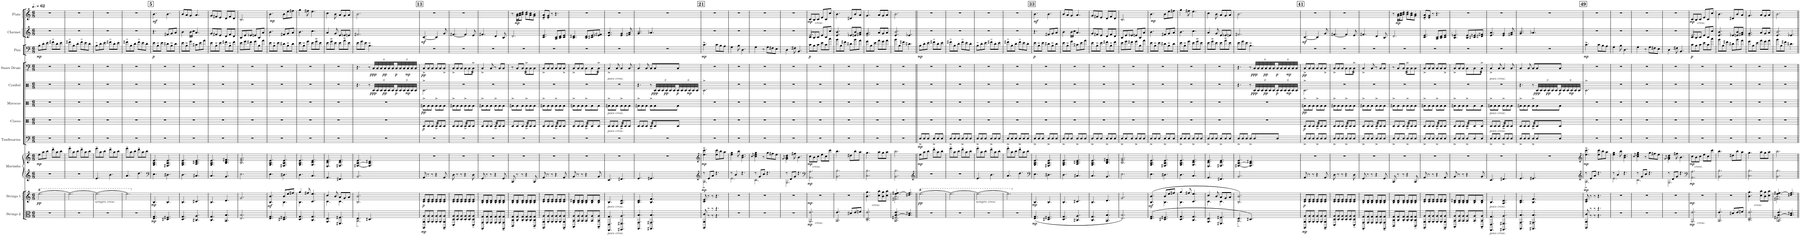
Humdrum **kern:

**kern	**dynam	**kern	**dynam	**kern	**kern	**dynam	**kern	**dynam	**kern	**dynam	**kern	**dynam	**kern	**dynam	**kern	**dynam	**kern	**dynam	**kern	**dynam	**kern	**dynam
*part11	*part11	*part10	*part10	*part9	*part9	*part9	*part8	*part8	*part7	*part7	*part6	*part6	*part5	*part5	*part4	*part4	*part3	*part3	*part2	*part2	*part1	*part1
*staff12	*staff12	*staff11	*staff11	*staff10	*staff9	*staff9/10	*staff8	*staff8	*staff7	*staff7	*staff6	*staff6	*staff5	*staff5	*staff4	*staff4	*staff3	*staff3	*staff2	*staff2	*staff1	*staff1
*I"Strings 2	*	*I"Strings 1	*	*I"Marimba	*	*	*I"Tambourine	*	*I"Claves	*	*I"Maracas	*	*I"Cymbal	*	*I"Snare Drum	*	*I"Pizz	*	*I"Clarinet	*	*I"Flute	*
*I'St.	*	*I'St.	*	*	*	*	*	*	*	*	*	*	*I'Cym.	*	*I'Sn. Dr.	*	*	*	*	*	*	*
*clefC3	*	*clefG2	*	*clefG2	*clefG2	*	*clefF4	*	*clefX	*	*clefX	*	*clefX	*	*clefFv4	*	*clefF4	*	*clefG2	*	*clefG2	*
*	*	*	*	*	*	*	*	*	*	*	*	*	*	*	*	*	*Trd-14c-24	*	*	*	*Trd-7c-12	*
*k[]	*	*k[]	*	*k[]	*k[]	*	*k[]	*	*k[]	*	*k[]	*	*k[]	*	*k[]	*	*k[]	*	*k[]	*	*k[]	*
*M6/8	*	*M6/8	*	*M6/8	*M6/8	*	*M6/8	*	*M6/8	*	*M6/8	*	*M6/8	*	*M6/8	*	*M6/8	*	*M6/8	*	*M6/8	*
*MM93	*	*MM93	*	*MM93	*MM93	*	*MM93	*	*MM93	*	*MM93	*	*MM93	*	*MM93	*	*MM93	*	*MM93	*	*MM93	*
*	*	*8va	*	*	*	*	*	*	*	*	*	*	*	*	*	*	*	*	*	*	*	*
=1	=1	=1	=1	=1	=1	=1	=1	=1	=1	=1	=1	=1	=1	=1	=1	=1	=1	=1	=1	=1	=1	=1
!	!	!	!LO:DY:b	!	!	!LO:DY:b	!	!	!	!	!	!	!	!	!	!	!	!LO:DY:b	!	!	!	!
2.r	.	[2.eee\	pp	2.r	8ee\L	mp	2.r	.	2.r	.	2.r	.	2.r	.	2.r	.	8B'\L	mp	2.r	.	2.r	.
.	.	.	.	.	8aa\	.	.	.	.	.	.	.	.	.	.	.	8d'\	.	.	.	.	.
.	.	.	.	.	8bb\J	.	.	.	.	.	.	.	.	.	.	.	8e'\J	.	.	.	.	.
.	.	.	.	.	8ddd~\L	.	.	.	.	.	.	.	.	.	.	.	8f#X'~\L	.	.	.	.	.
.	.	.	.	.	8aa\	.	.	.	.	.	.	.	.	.	.	.	8d'\	.	.	.	.	.
.	.	.	.	.	8bb\J	.	.	.	.	.	.	.	.	.	.	.	8e'\J	.	.	.	.	.
=2	=2	=2	=2	=2	=2	=2	=2	=2	=2	=2	=2	=2	=2	=2	=2	=2	=2	=2	=2	=2	=2	=2
2.r	.	2.eee\_	.	2.r	8eee~\L	.	2.r	.	2.r	.	2.r	.	2.r	.	2.r	.	8f#X'~\L	.	2.r	.	2.r	.
.	.	.	.	.	8aa\	.	.	.	.	.	.	.	.	.	.	.	8B'\	.	.	.	.	.
.	.	.	.	.	8bb\J	.	.	.	.	.	.	.	.	.	.	.	8d'\J	.	.	.	.	.
.	.	.	.	.	8ddd~\L	.	.	.	.	.	.	.	.	.	.	.	8f#'~\L	.	.	.	.	.
.	.	.	.	.	8aa\	.	.	.	.	.	.	.	.	.	.	.	8e'\	.	.	.	.	.
.	.	.	.	.	8bb\J	.	.	.	.	.	.	.	.	.	.	.	8d'\J	.	.	.	.	.
=3	=3	=3	=3	=3	=3	=3	=3	=3	=3	=3	=3	=3	=3	=3	=3	=3	=3	=3	=3	=3	=3	=3
!	!	!LO:TX:b:i:t=sempre cresc.	!	!	!	!	!	!	!	!	!	!	!	!	!	!	!	!	!	!	!	!
2.r	.	2.eee\_	.	4.e/	8eee~\L	.	2.r	.	2.r	.	2.r	.	2.r	.	2.r	.	8B'~\L	.	2.r	.	2.r	.
.	.	.	.	.	8aa\	.	.	.	.	.	.	.	.	.	.	.	8d'\	.	.	.	.	.
.	.	.	.	.	8bb\J	.	.	.	.	.	.	.	.	.	.	.	8e'\J	.	.	.	.	.
.	.	.	.	4.b\	8ddd~\L	.	.	.	.	.	.	.	.	.	.	.	8f#X'~\L	.	.	.	.	.
.	.	.	.	.	8aa\	.	.	.	.	.	.	.	.	.	.	.	8d'\	.	.	.	.	.
.	.	.	.	.	8bb\J	.	.	.	.	.	.	.	.	.	.	.	8e'\J	.	.	.	.	.
=4	=4	=4	=4	=4	=4	=4	=4	=4	=4	=4	=4	=4	=4	=4	=4	=4	=4	=4	=4	=4	=4	=4
2.r	.	2.eee\]	.	4.a/	8eee~\L	.	2.r	.	2.r	.	2.r	.	2.r	.	2.r	.	8f#X'~\L	.	2.r	.	2.r	.
.	.	.	.	.	8aa\	.	.	.	.	.	.	.	.	.	.	.	8B'\	.	.	.	.	.
.	.	.	.	.	8bb\J	.	.	.	.	.	.	.	.	.	.	.	8d'\J	.	.	.	.	.
.	.	.	.	4.dd\	8ddd~\L	.	.	.	.	.	.	.	.	.	.	.	8f#'~\L	.	.	.	.	.
.	.	.	.	.	8aa\	.	.	.	.	.	.	.	.	.	.	.	8e'\	.	.	.	.	.
.	.	.	.	.	8bb\J	.	.	.	.	.	.	.	.	.	.	.	8d'\J	.	.	.	.	.
!!LO:REH:place=s1:a:B:cj:fs=14:t=5
=5	=5	=5	=5	=5	=5	=5	=5	=5	=5	=5	=5	=5	=5	=5	=5	=5	=5	=5	=5	=5	=5	=5
*	*	*	*	*clefF4	*	*	*	*	*	*	*	*	*	*	*	*	*	*	*	*	*	*
*	*	*X8va	*	*	*	*	*	*	*	*	*	*	*	*	*	*	*	*	*	*	*	*
!	!LO:DY:b	!	!LO:DY:b	!	!	!	!	!	!	!	!	!	!	!	!	!	!	!LO:DY:b	!	!	!	!LO:DY:b
4.E/ 4.G/	mp	4.B/	mp	4.E\	4.G/ 4.B/ 4.e/	.	2.r	.	2.r	.	2.r	.	2.r	.	2.r	.	8e\L	p	4.r	.	4.b\	mf
.	.	.	.	.	.	.	.	.	.	.	.	.	.	.	.	.	8B^\	.	.	.	.	.
.	.	.	.	.	.	.	.	.	.	.	.	.	.	.	.	.	8e\J	.	.	.	.	.
4.D#X/ 4.F#X/	.	4.B/	.	4.D#X\	4.F#X/ 4.B/ 4.e/	.	.	.	.	.	.	.	.	.	.	.	8d#X\L	.	8f#X/L	.	4.b\	.
.	.	.	.	.	.	.	.	.	.	.	.	.	.	.	.	.	8B^\	.	8g/	.	.	.
.	.	.	.	.	.	.	.	.	.	.	.	.	.	.	.	.	8d#\J	.	8a/J	.	.	.
=6	=6	=6	=6	=6	=6	=6	=6	=6	=6	=6	=6	=6	=6	=6	=6	=6	=6	=6	=6	=6	=6	=6
4.D/ 4.G/	.	4.B/	.	4.D\	4.G/ 4.B/ 4.e/	.	2.r	.	2.r	.	2.r	.	2.r	.	2.r	.	8e\L	.	4b\	.	8b/L	.
.	.	.	.	.	.	.	.	.	.	.	.	.	.	.	.	.	8B^\	.	.	.	8a/	.
.	.	.	.	.	.	.	.	.	.	.	.	.	.	.	.	.	8g\J	.	16b\LL	.	8g/J	.
.	.	.	.	.	.	.	.	.	.	.	.	.	.	.	.	.	.	.	16cc\JJ	.	.	.
4.C#X/ 4.A/	.	4.c#X/	.	4.C#X/	4.A/ 4.c#X/ 4.e/	.	.	.	.	.	.	.	.	.	.	.	8c#X\L	.	4.a/	.	4.a/	.
.	.	.	.	.	.	.	.	.	.	.	.	.	.	.	.	.	8e\	.	.	.	.	.
.	.	.	.	.	.	.	.	.	.	.	.	.	.	.	.	.	8a\J	.	.	.	.	.
=7	=7	=7	=7	=7	=7	=7	=7	=7	=7	=7	=7	=7	=7	=7	=7	=7	=7	=7	=7	=7	=7	=7
4.C/ 4.G/	.	4.B/	.	4.C/	4.G/ 4.B/ 4.e/	.	2.r	.	2.r	.	2.r	.	2.r	.	2.r	.	8e\L	.	8g/L	.	8g/L	.
.	.	.	.	.	.	.	.	.	.	.	.	.	.	.	.	.	8B^\	.	8f#X/	.	8f#X/	.
.	.	.	.	.	.	.	.	.	.	.	.	.	.	.	.	.	8e\J	.	8e/J	.	8e/J	.
4.BB/ 4.B/	.	4.d/	.	4.BB/	4.B/ 4.d/ 4.f#X/	.	.	.	.	.	.	.	.	.	.	.	8f#X\L	.	8d/L	.	8d/L	.
.	.	.	.	.	.	.	.	.	.	.	.	.	.	.	.	.	8B^\	.	8f#/	.	8f#/	.
.	.	.	.	.	.	.	.	.	.	.	.	.	.	.	.	.	8f#\J	.	8d/J	.	8d/J	.
=8	=8	=8	=8	=8	=8	=8	=8	=8	=8	=8	=8	=8	=8	=8	=8	=8	=8	=8	=8	=8	=8	=8
2.E/ 2.B/	.	2.g/	.	2.E\	2.B/ 2.e/ 2.g/	.	2.r	.	2.r	.	2.r	.	2.r	.	2.r	.	8e\L	.	8B/L	.	2.B/	.
.	.	.	.	.	.	.	.	.	.	.	.	.	.	.	.	.	8g\	.	8e/	.	.	.
.	.	.	.	.	.	.	.	.	.	.	.	.	.	.	.	.	8f#X\J	.	8e-X/J	.	.	.
.	.	.	.	.	.	.	.	.	.	.	.	.	.	.	.	.	8g\L	.	8en/L	.	.	.
.	.	.	.	.	.	.	.	.	.	.	.	.	.	.	.	.	8B\	.	8B/	.	.	.
.	.	.	.	.	.	.	.	.	.	.	.	.	.	.	.	.	8a\J	.	8a/J	.	.	.
=9	=9	=9	=9	=9	=9	=9	=9	=9	=9	=9	=9	=9	=9	=9	=9	=9	=9	=9	=9	=9	=9	=9
*	*	*^	*	*	*	*	*	*	*	*	*	*	*	*	*	*	*	*	*	*	*	*
!	!	!	!	!LO:DY:b	!	!	!	!	!	!	!	!	!	!	!	!	!	!	!	!	!	!	!LO:DY:b
4.E/ 4.G/	.	4.B/ 4.b/	4.ryy	mf	4.E\	4.G/ 4.B/ 4.e/	.	2.r	.	2.r	.	2.r	.	2.r	.	2.r	.	8e\L	.	4.b\	.	4.b\	mp
.	.	.	.	.	.	.	.	.	.	.	.	.	.	.	.	.	.	8B^\	.	.	.	.	.
.	.	.	.	.	.	.	.	.	.	.	.	.	.	.	.	.	.	8e\J	.	.	.	.	.
4.D#X/ 4.F#X/	.	8b/L	4.B\	.	4.D#X\	4.F#X/ 4.B/ 4.e/	.	.	.	.	.	.	.	.	.	.	.	8d#X\L	.	8f#X/L	.	8b\L	.
.	.	8ee/	.	.	.	.	.	.	.	.	.	.	.	.	.	.	.	8B^\	.	8g/	.	8ee\	.
.	.	8ff#X/J	.	.	.	.	.	.	.	.	.	.	.	.	.	.	.	8d#\J	.	8a/J	.	8ff#X\J	.
=10	=10	=10	=10	=10	=10	=10	=10	=10	=10	=10	=10	=10	=10	=10	=10	=10	=10	=10	=10	=10	=10	=10	=10
4.D/ 4.G/	.	4gg/	4.B\	.	4.D\	4.G/ 4.B/ 4.e/	.	2.r	.	2.r	.	2.r	.	2.r	.	2.r	.	8e\L	.	4.b\	.	4gg\	.
.	.	.	.	.	.	.	.	.	.	.	.	.	.	.	.	.	.	8B^\	.	.	.	.	.
.	.	8ff#X/	.	.	.	.	.	.	.	.	.	.	.	.	.	.	.	8g\J	.	.	.	8ff#X\	.
4.C/ 4.G/	.	4.c/ 4.ee/	4.ryy	.	4.C/	4.G/ 4.c/ 4.e/	.	.	.	.	.	.	.	.	.	.	.	8e\L	.	4.cc\	.	4.ee\	.
.	.	.	.	.	.	.	.	.	.	.	.	.	.	.	.	.	.	8g^\	.	.	.	.	.
.	.	.	.	.	.	.	.	.	.	.	.	.	.	.	.	.	.	8e\J	.	.	.	.	.
=11	=11	=11	=11	=11	=11	=11	=11	=11	=11	=11	=11	=11	=11	=11	=11	=11	=11	=11	=11	=11	=11	=11	=11
4.AA/ 4.E/	.	4cc/	4.c\	.	4.AA/	4.E/ 4.c/ 4.e/	.	2.r	.	2.r	.	2.r	.	2.r	.	2.r	.	8e\L	.	4a/	.	4cc\	.
.	.	.	.	.	.	.	.	.	.	.	.	.	.	.	.	.	.	8g^\	.	.	.	.	.
.	.	8b/	.	.	.	.	.	.	.	.	.	.	.	.	.	.	.	8e\J	.	8g/	.	8b\	.
4.FF#X/ 4.F#X/	.	8a/L	4.c\	.	4.FF#X/	4.F#X/ 4.c/ 4.e/	.	.	.	.	.	.	.	.	.	.	.	8e\L	.	8e/L	.	8a/L	.
.	.	8g/	.	.	.	.	.	.	.	.	.	.	.	.	.	.	.	8a^\	.	8e-X/	.	8g/	.
.	.	8a/J	.	.	.	.	.	.	.	.	.	.	.	.	.	.	.	8e\J	.	8en/J	.	8a/J	.
*	*	*v	*v	*	*	*	*	*	*	*	*	*	*	*	*	*	*	*	*	*	*	*	*
=12	=12	=12	=12	=12	=12	=12	=12	=12	=12	=12	=12	=12	=12	=12	=12	=12	=12	=12	=12	=12	=12	=12
*^	*	*	*	*	*	*	*	*	*	*	*	*	*	*	*	*	*	*	*	*	*	*
4.E/	2.BB~\	.	2.B/ 2.b/	.	2.BB/	[4.F#X/ [4.B/ 4.e/	.	2.r	.	2.r	.	2.r	.	4.r	.	4.r	.	8e\L	.	2.f#X/	.	2.b\	.
.	.	.	.	.	.	.	.	.	.	.	.	.	.	.	.	.	.	8g\	.	.	.	.	.
.	.	.	.	.	.	.	.	.	.	.	.	.	.	.	.	.	.	8e\J	.	.	.	.	.
4.D#X/	.	.	.	.	.	4.F#/] 4.B/] 4.d#X/	.	.	.	.	.	.	.	8r	.	8r	.	4.B^\	.	.	.	.	.
*	*	*	*	*	*	*	*	*	*	*	*	*	*	*Xbrackettup	*	*Xbrackettup	*	*	*	*	*	*	*
!	!	!	!	!	!	!	!	!	!	!	!	!	!	!	!LO:DY:b	!	!LO:DY:b	!	!	!	!	!	!
.	.	.	.	.	.	.	.	.	.	.	.	.	.	48c/LLL	ppp	48CC/LLL	ppp	.	.	.	.	.	.
.	.	.	.	.	.	.	.	.	.	.	.	.	.	48c/	.	48CC/	.	.	.	.	.	.	.
.	.	.	.	.	.	.	.	.	.	.	.	.	.	48c/	.	48CC/	.	.	.	.	.	.	.
!	!	!	!	!	!	!	!	!	!	!	!	!	!	!	!LO:DY:b	!	!LO:DY:b	!	!	!	!	!	!
.	.	.	.	.	.	.	.	.	.	.	.	.	.	48c/	pp	48CC/	pp	.	.	.	.	.	.
.	.	.	.	.	.	.	.	.	.	.	.	.	.	48c/	.	48CC/	.	.	.	.	.	.	.
.	.	.	.	.	.	.	.	.	.	.	.	.	.	48c/	.	48CC/	.	.	.	.	.	.	.
!	!	!	!	!	!	!	!	!	!	!	!	!	!	!	!LO:DY:b	!	!LO:DY:b	!	!	!	!	!	!
.	.	.	.	.	.	.	.	.	.	.	.	.	.	48c/	p	48CC/	p	.	.	.	.	.	.
.	.	.	.	.	.	.	.	.	.	.	.	.	.	48c/	.	48CC/	.	.	.	.	.	.	.
.	.	.	.	.	.	.	.	.	.	.	.	.	.	48c/	.	48CC/	.	.	.	.	.	.	.
!	!	!	!	!	!	!	!	!	!	!	!	!	!	!	!LO:DY:b	!	!LO:DY:b	!	!	!	!	!	!
.	.	.	.	.	.	.	.	.	.	.	.	.	.	48c/	mp	48CC/	mp	.	.	.	.	.	.
.	.	.	.	.	.	.	.	.	.	.	.	.	.	48c/	.	48CC/	.	.	.	.	.	.	.
.	.	.	.	.	.	.	.	.	.	.	.	.	.	48c/JJJ	.	48CC/JJJ	.	.	.	.	.	.	.
*v	*v	*	*	*	*	*	*	*	*	*	*	*	*	*	*	*	*	*	*	*	*	*	*
!!LO:REH:place=s1:a:B:cj:fs=14:t=13
=13	=13	=13	=13	=13	=13	=13	=13	=13	=13	=13	=13	=13	=13	=13	=13	=13	=13	=13	=13	=13	=13	=13
!	!LO:DY:b	!	!LO:DY:b	!	!	!	!	!	!	!LO:DY:b	!	!LO:DY:b	!	!	!	!LO:DY:b	!	!	!	!LO:DY:b	!	!
8AAA/' 8AA/' 8A/'L	mp	8c/' 8e/'L	p	8AA/	2.r	.	2.r	.	8c/L	p	8f#X^\L	pp	2.c^\	.	8CC^/L	pp	2.r	.	[4.c/	mf	2.r	.
8AA/' 8A/'	.	8c/' 8e/'	.	8r	.	.	.	.	8c/	.	8f\	.	.	.	8CC/	.	.	.	.	.	.	.
8AA/' 8A/'J	.	8c/' 8e/'J	.	8r	.	.	.	.	8c/J	.	8f\J	.	.	.	8CC/J	.	.	.	.	.	.	.
*	*	*	*	*	*	*	*	*	*tremolo	*	*	*	*	*	*	*	*	*	*	*	*	*
8AA/' 8A/'L	.	8c/' 8e/'L	.	4r	.	.	.	.	32c^/LLL	.	8f^\L	.	.	.	8CC/L	.	.	.	4c/]	.	.	.
.	.	.	.	.	.	.	.	.	32c^/	.	.	.	.	.	.	.	.	.	.	.	.	.
.	.	.	.	.	.	.	.	.	32c^/	.	.	.	.	.	.	.	.	.	.	.	.	.
.	.	.	.	.	.	.	.	.	32c^/	.	.	.	.	.	.	.	.	.	.	.	.	.
*	*	*	*	*	*	*	*	*	*Xtremolo	*	*	*	*	*	*	*	*	*	*	*	*	*
8AA/' 8A/'	.	8c/' 8e/'	.	.	.	.	.	.	8c/	.	8f\	.	.	.	8CC/	.	.	.	.	.	.	.
8AAA/~ 8AA/~ 8A/~J	.	8c/' 8e/'J	.	8AA/	.	.	.	.	8c/J	.	8f\J	.	.	.	8CC^/J	.	.	.	8g/	.	.	.
=14	=14	=14	=14	=14	=14	=14	=14	=14	=14	=14	=14	=14	=14	=14	=14	=14	=14	=14	=14	=14	=14	=14
8DD/' 8D/' 8A/'L	.	8c/' 8e/'L	.	8D\	2.r	.	2.r	.	8c/L	.	8f#X^\L	.	2.r	.	8CC^/L	.	2.r	.	[4.f#X/	.	2.r	.
8D/' 8A/'	.	8c/' 8e/'	.	8r	.	.	.	.	8c/	.	8f\	.	.	.	8CC/	.	.	.	.	.	.	.
8D/' 8A/'J	.	8c/' 8e/'J	.	8r	.	.	.	.	8c/J	.	8f\J	.	.	.	8CC/J	.	.	.	.	.	.	.
*	*	*	*	*	*	*	*	*	*tremolo	*	*	*	*	*	*	*	*	*	*	*	*	*
8D/' 8A/'L	.	8c/' 8e/'L	.	4r	.	.	.	.	32c^/LLL	.	8f^\L	.	.	.	8CC\L	.	.	.	4f#/]	.	.	.
.	.	.	.	.	.	.	.	.	32c^/	.	.	.	.	.	.	.	.	.	.	.	.	.
.	.	.	.	.	.	.	.	.	32c^/	.	.	.	.	.	.	.	.	.	.	.	.	.
.	.	.	.	.	.	.	.	.	32c^/	.	.	.	.	.	.	.	.	.	.	.	.	.
*	*	*	*	*	*	*	*	*	*Xtremolo	*	*	*	*	*	*	*	*	*	*	*	*	*
8D/' 8A/'	.	8c/' 8e/'	.	.	.	.	.	.	8c/	.	8f\	.	.	.	8CC\	.	.	.	.	.	.	.
*	*	*	*	*	*	*	*	*	*	*	*	*	*	*	*tremolo	*	*	*	*	*	*	*
8DD/~ 8D/~ 8A/~J	.	8c/' 8e/'J	.	8D\	.	.	.	.	8c/J	.	8f\J	.	.	.	32CC^\	.	.	.	8e/	.	.	.
.	.	.	.	.	.	.	.	.	.	.	.	.	.	.	32CC^\	.	.	.	.	.	.	.
.	.	.	.	.	.	.	.	.	.	.	.	.	.	.	32CC^\	.	.	.	.	.	.	.
.	.	.	.	.	.	.	.	.	.	.	.	.	.	.	32CC^\JJJ	.	.	.	.	.	.	.
*	*	*	*	*	*	*	*	*	*	*	*	*	*	*	*Xtremolo	*	*	*	*	*	*	*
=15	=15	=15	=15	=15	=15	=15	=15	=15	=15	=15	=15	=15	=15	=15	=15	=15	=15	=15	=15	=15	=15	=15
8GGG/' 8GG/' 8G/'L	.	8B/' 8d/'L	.	8GG/	2.r	.	2.r	.	8c/L	.	8f#X^\L	.	2.r	.	4CC^/	.	2.r	.	4.f#X/	.	2.ryy	.
8GG/' 8G/'	.	8B/' 8d/'	.	8r	.	.	.	.	8c/	.	8f\	.	.	.	.	.	.	.	.	.	.	.
8GG/' 8G/'J	.	8B/' 8d/'J	.	8r	.	.	.	.	8c/J	.	8f\J	.	.	.	8CC/	.	.	.	.	.	.	.
*	*	*	*	*	*	*	*	*	*tremolo	*	*	*	*	*	*	*	*	*	*	*	*	*
8GG/' 8G/'L	.	8B/' 8d/'L	.	4r	.	.	.	.	32c^/LLL	.	8f^\L	.	.	.	8r	.	.	.	4d/	.	.	.
.	.	.	.	.	.	.	.	.	32c^/	.	.	.	.	.	.	.	.	.	.	.	.	.
.	.	.	.	.	.	.	.	.	32c^/	.	.	.	.	.	.	.	.	.	.	.	.	.
.	.	.	.	.	.	.	.	.	32c^/	.	.	.	.	.	.	.	.	.	.	.	.	.
*	*	*	*	*	*	*	*	*	*Xtremolo	*	*	*	*	*	*	*	*	*	*	*	*	*
8GG/' 8G/'	.	8B/' 8d/'	.	.	.	.	.	.	8c/	.	8f\	.	.	.	8CC/L	.	.	.	.	.	.	.
8GGG/~ 8GG/~ 8G/~J	.	8B/' 8d/'J	.	8GG/	.	.	.	.	8c/J	.	8f\J	.	.	.	8CC/J	.	.	.	8B/	.	.	.
=16	=16	=16	=16	=16	=16	=16	=16	=16	=16	=16	=16	=16	=16	=16	=16	=16	=16	=16	=16	=16	=16	=16
8CC/' 8C/' 8G/'L	.	8B/' 8d/'L	.	8CC/	2.r	.	2.r	.	8c/L	.	8f#X^\L	.	2.r	.	8r	.	2.r	.	2.d/	.	8r	.
!	!	!	!	!	!	!	!	!	!	!	!	!	!	!	!	!	!	!	!	!	!	!LO:DY:b
8C/' 8G/'	.	8B/' 8d/'	.	8r	.	.	.	.	8c/	.	8f\	.	.	.	8CC/L	.	.	.	.	.	16g\ 16b\LL	mp
.	.	.	.	.	.	.	.	.	.	.	.	.	.	.	.	.	.	.	.	.	16a\ 16cc\J	.
8C/' 8G/'J	.	8B/' 8d/'J	.	8r	.	.	.	.	8c/J	.	8f\J	.	.	.	8CC/J	.	.	.	.	.	8b\' 8dd\'J	.
*	*	*	*	*	*	*	*	*	*tremolo	*	*	*	*	*	*	*	*	*	*	*	*	*
*	*	*	*	*	*	*	*	*	*	*	*	*	*	*	*tremolo	*	*	*	*	*	*	*
8C/' 8G/'L	.	8B/' 8d/'L	.	4r	.	.	.	.	32c^/LLL	.	8f^\L	.	.	.	32CC^\LLL	.	.	.	.	.	8b\' 8dd\'L	.
.	.	.	.	.	.	.	.	.	32c^/	.	.	.	.	.	32CC^\	.	.	.	.	.	.	.
.	.	.	.	.	.	.	.	.	32c^/	.	.	.	.	.	32CC^\	.	.	.	.	.	.	.
.	.	.	.	.	.	.	.	.	32c^/	.	.	.	.	.	32CC^\	.	.	.	.	.	.	.
*	*	*	*	*	*	*	*	*	*	*	*	*	*	*	*Xtremolo	*	*	*	*	*	*	*
*	*	*	*	*	*	*	*	*	*Xtremolo	*	*	*	*	*	*	*	*	*	*	*	*	*
8C/' 8G/'	.	8B/' 8d/'	.	.	.	.	.	.	8c/	.	8f\	.	.	.	8CC\	.	.	.	.	.	8a\' 8cc\'	.
8CC/~ 8C/~ 8G/~J	.	8B/' 8d/'J	.	8CC/	.	.	.	.	8c/J	.	8f\J	.	.	.	8CC\J	.	.	.	.	.	8g\' 8b\'J	.
=17	=17	=17	=17	=17	=17	=17	=17	=17	=17	=17	=17	=17	=17	=17	=17	=17	=17	=17	=17	=17	=17	=17
8AAA/' 8AA/' 8A/'L	.	8c/' 8e/'L	.	8AA/	2.r	.	2.r	.	8c/L	.	8f#X^\L	.	2.r	.	8CC^/L	.	2.r	.	4.c/ 4.e/	.	8e/~ 8a/~L	.
8AA/' 8A/'	.	8c/' 8e/'	.	8r	.	.	.	.	8c/	.	8f\	.	.	.	8CC/	.	.	.	.	.	8e/' 8g/'J	.
8AA/' 8A/'J	.	8c/' 8e/'J	.	8r	.	.	.	.	8c/J	.	8f\J	.	.	.	8CC/J	.	.	.	.	.	8r	.
*	*	*	*	*	*	*	*	*	*tremolo	*	*	*	*	*	*	*	*	*	*	*	*	*
8AA/' 8A/'L	.	8c/' 8e/'L	.	4r	.	.	.	.	32c^/LLL	.	8f^\L	.	.	.	8CC/L	.	.	.	8A/ 8c/L	.	4.r	.
.	.	.	.	.	.	.	.	.	32c^/	.	.	.	.	.	.	.	.	.	.	.	.	.
.	.	.	.	.	.	.	.	.	32c^/	.	.	.	.	.	.	.	.	.	.	.	.	.
.	.	.	.	.	.	.	.	.	32c^/	.	.	.	.	.	.	.	.	.	.	.	.	.
*	*	*	*	*	*	*	*	*	*Xtremolo	*	*	*	*	*	*	*	*	*	*	*	*	*
8AA/' 8A/'	.	8c/' 8e/'	.	.	.	.	.	.	8c/	.	8f\	.	.	.	8CC/	.	.	.	8B/ 8d/	.	.	.
8AAA/~ 8AA/~ 8A/~J	.	8c/' 8e/'J	.	8AA/	.	.	.	.	8c/J	.	8f\J	.	.	.	8CC^/J	.	.	.	8c/ 8e/J	.	.	.
=18	=18	=18	=18	=18	=18	=18	=18	=18	=18	=18	=18	=18	=18	=18	=18	=18	=18	=18	=18	=18	=18	=18
8BBB/' 8BB/' 8A/'L	.	8B/' 8d#X/'L	.	8BB/	2.r	.	2.r	.	8c/L	.	8f#X^\L	.	2.r	.	8CC^/L	.	2.r	.	4.B/ 4.d#X/	.	2.r	.
8BB/' 8A/'	.	8B/' 8d#/'	.	8r	.	.	.	.	8c/	.	8f\	.	.	.	8CC/	.	.	.	.	.	.	.
8BB/' 8A/'J	.	8B/' 8d#/'J	.	8r	.	.	.	.	8c/J	.	8f\J	.	.	.	8CC/J	.	.	.	.	.	.	.
*	*	*	*	*	*	*	*	*	*tremolo	*	*	*	*	*	*	*	*	*	*	*	*	*
8BB/' 8A/'L	.	8B/' 8d#/'L	.	4r	.	.	.	.	32c^/LLL	.	8f^\L	.	.	.	8CC\L	.	.	.	8B/ 8d#/L	.	.	.
.	.	.	.	.	.	.	.	.	32c^/	.	.	.	.	.	.	.	.	.	.	.	.	.
.	.	.	.	.	.	.	.	.	32c^/	.	.	.	.	.	.	.	.	.	.	.	.	.
.	.	.	.	.	.	.	.	.	32c^/	.	.	.	.	.	.	.	.	.	.	.	.	.
*	*	*	*	*	*	*	*	*	*Xtremolo	*	*	*	*	*	*	*	*	*	*	*	*	*
8BB/' 8A/'	.	8B/' 8d#/'	.	.	.	.	.	.	8c/	.	8f\	.	.	.	8CC\	.	.	.	8c#X/ 8e/	.	.	.
*	*	*	*	*	*	*	*	*	*	*	*	*	*	*	*tremolo	*	*	*	*	*	*	*
8BBB/~ 8BB/~ 8A/~J	.	8B/' 8d#/'J	.	8BB/	.	.	.	.	8c/J	.	8f\J	.	.	.	32CC^\	.	.	.	8e-X/ 8f#X/J	.	.	.
.	.	.	.	.	.	.	.	.	.	.	.	.	.	.	32CC^\	.	.	.	.	.	.	.
.	.	.	.	.	.	.	.	.	.	.	.	.	.	.	32CC^\	.	.	.	.	.	.	.
.	.	.	.	.	.	.	.	.	.	.	.	.	.	.	32CC^\JJJ	.	.	.	.	.	.	.
*	*	*	*	*	*	*	*	*	*	*	*	*	*	*	*Xtremolo	*	*	*	*	*	*	*
=19	=19	=19	=19	=19	=19	=19	=19	=19	=19	=19	=19	=19	=19	=19	=19	=19	=19	=19	=19	=19	=19	=19
!	!	!	!	!	!	!	!	!	!	!	!	!	!	!	!LO:TX:b:i:t=poco cresc.	!	!	!	!	!	!	!
!	!	!	!	!	!	!	!	!	!	!	!LO:TX:b:i:t=poco cresc.	!	!	!	!	!	!	!	!	!	!	!
!	!	!	!	!	!	!	!	!	!LO:TX:b:i:t=poco cresc.	!	!	!	!	!	!	!	!	!	!	!	!	!
!	!	!LO:TX:b:i:t=poco cresc.	!	!	!	!	!	!	!	!	!	!	!	!	!	!	!	!	!	!	!	!
!LO:TX:b:i:t=poco cresc.	!	!	!	!	!	!	!	!	!	!	!	!	!	!	!	!	!	!	!	!	!	!
4.EEE/ 4.EE/ 4.G/	.	4.B/	.	4.EE/	2.r	.	2.r	.	8c/L	.	8f#X^\L	.	2.r	.	4CC^/	.	2.r	.	4.e/ 4.a/	.	2.r	.
.	.	.	.	.	.	.	.	.	8c/	.	8f\	.	.	.	.	.	.	.	.	.	.	.
.	.	.	.	.	.	.	.	.	8c/J	.	8f\J	.	.	.	8CC/	.	.	.	.	.	.	.
*	*	*	*	*	*	*	*	*	*tremolo	*	*	*	*	*	*	*	*	*	*	*	*	*
4.FFF#X/ 4.FF#X/ 4.A/	.	4.A/ 4.d/	.	4.FF#X/	.	.	.	.	32c^/LLL	.	8f^\L	.	.	.	4CC/	.	.	.	4e/ 4g/	.	.	.
.	.	.	.	.	.	.	.	.	32c^/	.	.	.	.	.	.	.	.	.	.	.	.	.
.	.	.	.	.	.	.	.	.	32c^/	.	.	.	.	.	.	.	.	.	.	.	.	.
.	.	.	.	.	.	.	.	.	32c^/	.	.	.	.	.	.	.	.	.	.	.	.	.
*	*	*	*	*	*	*	*	*	*Xtremolo	*	*	*	*	*	*	*	*	*	*	*	*	*
.	.	.	.	.	.	.	.	.	8c/	.	8f\	.	.	.	.	.	.	.	.	.	.	.
.	.	.	.	.	.	.	.	.	8c/J	.	8f\J	.	.	.	8CC/	.	.	.	8f#X/ 8a/	.	.	.
=20	=20	=20	=20	=20	=20	=20	=20	=20	=20	=20	=20	=20	=20	=20	=20	=20	=20	=20	=20	=20	=20	=20
*	*	*	*	*	*	*	*	*	*	*	*	*	*	*	*	*	*	*	*^	*	*	*
4.GGG/ 4.GG/ 4.B/	.	4.B/ 4.d/	.	4.GG/	2.r	.	2.r	.	8c/L	.	8f#X^\L	.	4.r	.	4CC/	.	2.r	.	2.b/	4.g/	.	2.r	.
.	.	.	.	.	.	.	.	.	8c/	.	8f\	.	.	.	.	.	.	.	.	.	.	.	.
.	.	.	.	.	.	.	.	.	8c/J	.	8f\J	.	.	.	8CC/	.	.	.	.	.	.	.	.
*	*	*	*	*	*	*	*	*	*tremolo	*	*	*	*	*	*	*	*	*	*	*	*	*	*
4.GGG#X/ 4.GG#X/ 4.B/	.	4.B/ 4.f/	.	4.GG#X/	.	.	.	.	32c^/LLL	.	8f^\L	.	8r	.	8CC/L	.	.	.	.	4.a-X/	.	.	.
.	.	.	.	.	.	.	.	.	32c^/	.	.	.	.	.	.	.	.	.	.	.	.	.	.
.	.	.	.	.	.	.	.	.	32c^/	.	.	.	.	.	.	.	.	.	.	.	.	.	.
.	.	.	.	.	.	.	.	.	32c^/	.	.	.	.	.	.	.	.	.	.	.	.	.	.
*	*	*	*	*	*	*	*	*	*Xtremolo	*	*	*	*	*	*	*	*	*	*	*	*	*	*
!	!	!	!	!	!	!	!	!	!	!	!	!	!	!LO:DY:b	!	!	!	!	!	!	!	!	!
.	.	.	.	.	.	.	.	.	8c/	.	8f\	.	48c/LLL	ppp	8CC/	.	.	.	.	.	.	.	.
.	.	.	.	.	.	.	.	.	.	.	.	.	48c/	.	.	.	.	.	.	.	.	.	.
.	.	.	.	.	.	.	.	.	.	.	.	.	48c/	.	.	.	.	.	.	.	.	.	.
!	!	!	!	!	!	!	!	!	!	!	!	!	!	!LO:DY:b	!	!	!	!	!	!	!	!	!
.	.	.	.	.	.	.	.	.	.	.	.	.	48c/	pp	.	.	.	.	.	.	.	.	.
.	.	.	.	.	.	.	.	.	.	.	.	.	48c/	.	.	.	.	.	.	.	.	.	.
.	.	.	.	.	.	.	.	.	.	.	.	.	48c/	.	.	.	.	.	.	.	.	.	.
!	!	!	!	!	!	!	!	!	!	!	!	!	!	!LO:DY:b	!	!	!	!	!	!	!	!	!
.	.	.	.	.	.	.	.	.	8c/J	.	8f\J	.	48c/	p	8CC/J	.	.	.	.	.	.	.	.
.	.	.	.	.	.	.	.	.	.	.	.	.	48c/	.	.	.	.	.	.	.	.	.	.
.	.	.	.	.	.	.	.	.	.	.	.	.	48c/	.	.	.	.	.	.	.	.	.	.
!	!	!	!	!	!	!	!	!	!	!	!	!	!	!LO:DY:b	!	!	!	!	!	!	!	!	!
.	.	.	.	.	.	.	.	.	.	.	.	.	48c/	mp	.	.	.	.	.	.	.	.	.
.	.	.	.	.	.	.	.	.	.	.	.	.	48c/	.	.	.	.	.	.	.	.	.	.
.	.	.	.	.	.	.	.	.	.	.	.	.	48c/JJJ	.	.	.	.	.	.	.	.	.	.
*	*	*	*	*	*	*	*	*	*	*	*	*	*	*	*	*	*	*	*v	*v	*	*	*
!!LO:REH:place=s1:a:B:cj:fs=14:t=21
=21	=21	=21	=21	=21	=21	=21	=21	=21	=21	=21	=21	=21	=21	=21	=21	=21	=21	=21	=21	=21	=21	=21
*	*	*	*	*clefG2	*clefG2	*	*	*	*	*	*	*	*	*	*	*	*	*	*	*	*	*
*^	*	*	*	*^	*	*	*	*	*	*	*	*	*	*	*	*	*	*	*	*	*	*
!	!	!	!	!	!	!	!	!LO:DY:b=2	!	!	!	!	!	!	!	!	!	!	!	!	!	!	!	!
!	!	!	!	!	!	!	!	!LO:DY:n=1:b	!	!	!	!	!	!	!	!	!	!	!	!LO:DY:b	!	!	!	!
8AAA/' 8AA/' 8c/'	8ryy	.	8c/' 8e/'	.	8r	2.A^\	4.ee\^ 4.ccc\^	mp mp	2.r	.	2.r	.	2.r	.	2.c^\	.	2.r	.	4.c^\	mp	2.r	.	2.r	.
8r	8r	.	8r	.	8e/L	.	.	.	.	.	.	.	.	.	.	.	.	.	.	.	.	.	.	.
8r	8r	.	8r	.	8a/J	.	.	.	.	.	.	.	.	.	.	.	.	.	.	.	.	.	.	.
4.r	4.r	.	4.r	.	4.r	.	8ee\ 8ccc\L	.	.	.	.	.	.	.	.	.	.	.	8c\L	.	.	.	.	.
.	.	.	.	.	.	.	8bb\	.	.	.	.	.	.	.	.	.	.	.	8B\	.	.	.	.	.
.	.	.	.	.	.	.	8aa\J	.	.	.	.	.	.	.	.	.	.	.	8A\J	.	.	.	.	.
*v	*v	*	*	*	*	*	*	*	*	*	*	*	*	*	*	*	*	*	*	*	*	*	*	*
=22	=22	=22	=22	=22	=22	=22	=22	=22	=22	=22	=22	=22	=22	=22	=22	=22	=22	=22	=22	=22	=22	=22	=22
2.r	.	2.r	.	8r	2.e\	4ee\ 4gg\	.	2.r	.	2.r	.	2.r	.	2.r	.	2.r	.	4G\	.	2.r	.	2.r	.
.	.	.	.	4b/	.	.	.	.	.	.	.	.	.	.	.	.	.	.	.	.	.	.	.
.	.	.	.	.	.	8bb\	.	.	.	.	.	.	.	.	.	.	.	8B\	.	.	.	.	.
.	.	.	.	4.r	.	4.b\ 4.dd\	.	.	.	.	.	.	.	.	.	.	.	4.D\	.	.	.	.	.
=23	=23	=23	=23	=23	=23	=23	=23	=23	=23	=23	=23	=23	=23	=23	=23	=23	=23	=23	=23	=23	=23	=23	=23
.	.	.	.	.	.	[8qcc/	.	.	.	.	.	.	.	.	.	.	.	.	.	.	.	.	.
2.r	.	2.r	.	8r	2.c\	4cc\] 4ee\ 4gg\	.	2.r	.	2.r	.	2.r	.	2.r	.	2.r	.	4G\	.	2.r	.	2.r	.
.	.	.	.	8g/L	.	.	.	.	.	.	.	.	.	.	.	.	.	.	.	.	.	.	.
.	.	.	.	8cc/J	.	8r	.	.	.	.	.	.	.	.	.	.	.	8r	.	.	.	.	.
.	.	.	.	4.r	.	8gg\L	.	.	.	.	.	.	.	.	.	.	.	8G\L	.	.	.	.	.
.	.	.	.	.	.	8ff#X\	.	.	.	.	.	.	.	.	.	.	.	8F#X\	.	.	.	.	.
.	.	.	.	.	.	8ee\J	.	.	.	.	.	.	.	.	.	.	.	8E\J	.	.	.	.	.
=24	=24	=24	=24	=24	=24	=24	=24	=24	=24	=24	=24	=24	=24	=24	=24	=24	=24	=24	=24	=24	=24	=24	=24
.	.	.	.	.	.	[8qg/	.	.	.	.	.	.	.	.	.	.	.	.	.	.	.	.	.
2.r	.	2.r	.	8r	2.G\	4g\] 4b\ 4dd\	.	2.r	.	2.r	.	2.r	.	2.r	.	2.r	.	4D\	.	2.r	.	2.r	.
.	.	.	.	8d/L	.	.	.	.	.	.	.	.	.	.	.	.	.	.	.	.	.	.	.
.	.	.	.	8g/J	.	8ff#X\	.	.	.	.	.	.	.	.	.	.	.	8F#X\	.	.	.	.	.
.	.	.	.	4.r	.	4.b\	.	.	.	.	.	.	.	.	.	.	.	4.BB/	.	.	.	.	.
*	*	*	*	*v	*v	*	*	*	*	*	*	*	*	*	*	*	*	*	*	*	*	*	*
=25	=25	=25	=25	=25	=25	=25	=25	=25	=25	=25	=25	=25	=25	=25	=25	=25	=25	=25	=25	=25	=25	=25
*	*	*	*	*clefF4	*	*	*	*	*	*	*	*	*	*	*	*	*	*	*	*	*	*
*	*	*	*	*	*	*	*	*	*	*	*	*	*	*	*	*	*	*	*^	*	*	*
!	!	!	!	!	!	!	!	!	!	!	!	!	!	!	!	!	!	!	!	!	!	!LO:TX:b:i:t=cresc.	!
!LO:TX:b:i:t=cresc.	!	!	!	!	!	!	!	!	!	!	!	!	!	!	!	!	!	!	!	!	!	!	!
!	!LO:DY:b	!	!LO:DY:b	!	!	!LO:DY:b=2	!	!	!	!	!	!	!	!	!	!	!	!	!	!	!	!	!
!	!	!	!	!	!	!LO:DY:n=1:b	!	!	!	!	!	!	!	!	!	!	!	!LO:DY:b	!	!	!	!	!LO:DY:b
2.AA/ 2.e/	mp	2.r	mp	2.AA\ 2.A\	8cc\L	mp mp	2.r	.	2.r	.	2.r	.	2.r	.	2.r	.	8c\L	p	8c/L	2.e/	.	8c/L	mp
!	!	!	!	!	!LO:TX:b:i:t=cresc.	!	!	!	!	!	!	!	!	!	!	!	!	!	!	!	!	!	!
.	.	.	.	.	8b\	.	.	.	.	.	.	.	.	.	.	.	8B\	.	8B/	.	.	8B/	.
.	.	.	.	.	8cc\J	.	.	.	.	.	.	.	.	.	.	.	8c\J	.	8c/J	.	.	8c/J	.
.	.	.	.	.	8ee\L	.	.	.	.	.	.	.	.	.	.	.	8e\L	.	8e/L	.	.	8e/L	.
.	.	.	.	.	8cc\	.	.	.	.	.	.	.	.	.	.	.	8c\	.	8c/	.	.	8c/	.
.	.	.	.	.	8ccc\J	.	.	.	.	.	.	.	.	.	.	.	8cc\J	.	8cc/J	.	.	8cc/J	.
*	*	*	*	*	*	*	*	*	*	*	*	*	*	*	*	*	*	*	*v	*v	*	*	*
=26	=26	=26	=26	=26	=26	=26	=26	=26	=26	=26	=26	=26	=26	=26	=26	=26	=26	=26	=26	=26	=26	=26
*^	*	*	*	*	*	*	*	*	*	*	*	*	*	*	*	*	*	*	*	*	*	*
4.e/	2.BB/	.	2.r	.	2.BB\ 2.B\	4.bb\	.	2.r	.	2.r	.	2.r	.	2.r	.	2.r	.	8b\L	.	4.e/ 4.b/	.	4.b\	.
.	.	.	.	.	.	.	.	.	.	.	.	.	.	.	.	.	.	8B\	.	.	.	.	.
.	.	.	.	.	.	.	.	.	.	.	.	.	.	.	.	.	.	8f#X\J	.	.	.	.	.
8d#X/L	.	.	.	.	.	8dd#X\L	.	.	.	.	.	.	.	.	.	.	.	8d#X\L	.	8e-X/L	.	8d#X/L	.
8e/	.	.	.	.	.	8bb\	.	.	.	.	.	.	.	.	.	.	.	8b\	.	8en/ 8b/	.	8b/	.
8f#X/J	.	.	.	.	.	8aa\J	.	.	.	.	.	.	.	.	.	.	.	8a\J	.	8f#X/ 8a/J	.	8a/J	.
*v	*v	*	*	*	*	*	*	*	*	*	*	*	*	*	*	*	*	*	*	*	*	*	*
=27	=27	=27	=27	=27	=27	=27	=27	=27	=27	=27	=27	=27	=27	=27	=27	=27	=27	=27	=27	=27	=27	=27
*	*	*	*	*	*	*	*	*	*	*	*	*	*	*	*	*	*	*	*^	*	*	*
!	!	!LO:TX:b:i:t=cresc.	!	!	!	!	!	!	!	!	!	!	!	!	!	!	!	!	!	!	!	!	!
2.C/ 2.E/ 2.e/	.	4.b\ 4.gg\	.	2.C\ 2.B\	4.gg\	.	2.r	.	2.r	.	2.r	.	2.r	.	2.r	.	8g\L	.	4.g/	2.e/	.	4.g/	.
.	.	.	.	.	.	.	.	.	.	.	.	.	.	.	.	.	8B\	.	.	.	.	.	.
.	.	.	.	.	.	.	.	.	.	.	.	.	.	.	.	.	8e\J	.	.	.	.	.	.
.	.	8cc\ 8aa\L	.	.	8aa\L	.	.	.	.	.	.	.	.	.	.	.	8a\L	.	8a/L	.	.	8a/L	.
.	.	8b\ 8gg\	.	.	8gg\	.	.	.	.	.	.	.	.	.	.	.	8g\	.	8g/	.	.	8g/	.
.	.	8cc\ 8aa\J	.	.	8aa\J	.	.	.	.	.	.	.	.	.	.	.	8a\J	.	8a/J	.	.	8a/J	.
=28	=28	=28	=28	=28	=28	=28	=28	=28	=28	=28	=28	=28	=28	=28	=28	=28	=28	=28	=28	=28	=28	=28	=28
*^	*	*^	*	*	*	*	*	*	*	*	*	*	*	*	*	*	*	*	*	*	*	*	*
*	*^	*	*	*	*	*	*	*	*	*	*	*	*	*	*	*	*	*	*	*	*	*	*	*	*
[4.B/ 4.e/	2.F#X/	2.BB/	.	4.ee/ [4.ff#X/	2.f#X\ 2.b\	.	2.BB\ 2.B\	2.bb\	.	2.r	.	2.r	.	2.r	.	2.r	.	2.r	.	8b\L	.	4.e/	2.b/	.	2.b\	.
.	.	.	.	.	.	.	.	.	.	.	.	.	.	.	.	.	.	.	.	8B\	.	.	.	.	.	.
.	.	.	.	.	.	.	.	.	.	.	.	.	.	.	.	.	.	.	.	8f#X\J	.	.	.	.	.	.
4.B/] 4.d#X/	.	.	.	4.dd#X/ 4.ff#/]	.	.	.	.	.	.	.	.	.	.	.	.	.	.	.	4.d#X\	.	4.e-X/	.	.	.	.
*v	*v	*v	*	*	*	*	*	*	*	*	*	*	*	*	*	*	*	*	*	*	*	*v	*v	*	*	*
*	*	*v	*v	*	*	*	*	*	*	*	*	*	*	*	*	*	*	*	*	*	*	*	*
=29||	=29||	=29||	=29||	=29||	=29||	=29||	=29||	=29||	=29||	=29||	=29||	=29||	=29||	=29||	=29||	=29||	=29||	=29||	=29||	=29||	=29||	=29||
*	*	*	*	*clefG2	*	*	*	*	*	*	*	*	*	*	*	*	*	*	*	*	*	*
*	*	*8va	*	*	*	*	*	*	*	*	*	*	*	*	*	*	*	*	*	*	*	*
!	!	!	!LO:DY:b	!	!	!LO:DY:b	!	!LO:DY:b	!	!	!	!	!	!	!	!	!	!LO:DY:b	!	!	!	!
2.r	.	[2.eee\	pp	2.r	8ee\L	mp	8E^/L	mp	2.r	.	2.r	.	2.r	.	2.r	.	8B'\L	mp	2.r	.	2.r	.
.	.	.	.	.	8aa\	.	8E/	.	.	.	.	.	.	.	.	.	8d'\	.	.	.	.	.
.	.	.	.	.	8bb\J	.	8E/J	.	.	.	.	.	.	.	.	.	8e'\J	.	.	.	.	.
.	.	.	.	.	8ddd~\L	.	8E^/L	.	.	.	.	.	.	.	.	.	8f#X'~\L	.	.	.	.	.
.	.	.	.	.	8aa\	.	8E/	.	.	.	.	.	.	.	.	.	8d'\	.	.	.	.	.
.	.	.	.	.	8bb\J	.	8E/J	.	.	.	.	.	.	.	.	.	8e'\J	.	.	.	.	.
=30	=30	=30	=30	=30	=30	=30	=30	=30	=30	=30	=30	=30	=30	=30	=30	=30	=30	=30	=30	=30	=30	=30
2.r	.	2.eee\_	.	2.r	8eee~\L	.	8E^/L	.	2.r	.	2.r	.	2.r	.	2.r	.	8f#X'~\L	.	2.r	.	2.r	.
.	.	.	.	.	8aa\	.	8E/	.	.	.	.	.	.	.	.	.	8B'\	.	.	.	.	.
.	.	.	.	.	8bb\J	.	8E/J	.	.	.	.	.	.	.	.	.	8d'\J	.	.	.	.	.
.	.	.	.	.	8ddd~\L	.	8E^/L	.	.	.	.	.	.	.	.	.	8f#'~\L	.	.	.	.	.
.	.	.	.	.	8aa\	.	8E/	.	.	.	.	.	.	.	.	.	8e'\	.	.	.	.	.
.	.	.	.	.	8bb\J	.	8E/J	.	.	.	.	.	.	.	.	.	8d'\J	.	.	.	.	.
=31	=31	=31	=31	=31	=31	=31	=31	=31	=31	=31	=31	=31	=31	=31	=31	=31	=31	=31	=31	=31	=31	=31
!	!	!LO:TX:b:i:t=sempre cresc.	!	!	!	!	!	!	!	!	!	!	!	!	!	!	!	!	!	!	!	!
2.r	.	2.eee\_	.	4.e/	8eee~\L	.	8E^/L	.	2.r	.	2.r	.	2.r	.	2.r	.	8B'~\L	.	2.r	.	2.r	.
.	.	.	.	.	8aa\	.	8E/	.	.	.	.	.	.	.	.	.	8d'\	.	.	.	.	.
.	.	.	.	.	8bb\J	.	8E/J	.	.	.	.	.	.	.	.	.	8e'\J	.	.	.	.	.
.	.	.	.	4.b\	8ddd~\L	.	8E^/L	.	.	.	.	.	.	.	.	.	8f#X'~\L	.	.	.	.	.
.	.	.	.	.	8aa\	.	8E/	.	.	.	.	.	.	.	.	.	8d'\	.	.	.	.	.
.	.	.	.	.	8bb\J	.	8E/J	.	.	.	.	.	.	.	.	.	8e'\J	.	.	.	.	.
=32	=32	=32	=32	=32	=32	=32	=32	=32	=32	=32	=32	=32	=32	=32	=32	=32	=32	=32	=32	=32	=32	=32
2.r	.	2.eee\]	.	4.a/	8eee~\L	.	8E^/L	.	2.r	.	2.r	.	2.r	.	2.r	.	8f#X'~\L	.	2.r	.	2.r	.
.	.	.	.	.	8aa\	.	8E/	.	.	.	.	.	.	.	.	.	8B'\	.	.	.	.	.
.	.	.	.	.	8bb\J	.	8E/J	.	.	.	.	.	.	.	.	.	8d'\J	.	.	.	.	.
.	.	.	.	4.dd\	8ddd~\L	.	8E^/L	.	.	.	.	.	.	.	.	.	8f#'~\L	.	.	.	.	.
.	.	.	.	.	8aa\	.	8E/	.	.	.	.	.	.	.	.	.	8e'\	.	.	.	.	.
.	.	.	.	.	8bb\J	.	8E/J	.	.	.	.	.	.	.	.	.	8d'\J	.	.	.	.	.
!!LO:REH:place=s1:a:B:cj:fs=14:t=33
=33	=33	=33	=33	=33	=33	=33	=33	=33	=33	=33	=33	=33	=33	=33	=33	=33	=33	=33	=33	=33	=33	=33
*	*	*	*	*clefF4	*	*	*	*	*	*	*	*	*	*	*	*	*	*	*	*	*	*
*	*	*X8va	*	*	*	*	*	*	*	*	*	*	*	*	*	*	*	*	*	*	*	*
!	!LO:DY:b	!	!LO:DY:b	!	!	!	!	!	!	!	!	!	!	!	!	!	!	!LO:DY:b	!	!	!	!LO:DY:b
(4.E/ 4.G/	mp	4.B/	mp	4.E\	4.G/ 4.B/ 4.e/	.	8E^/L	.	2.r	.	2.r	.	2.r	.	2.r	.	8e\L	p	4.r	.	4.b\	mf
.	.	.	.	.	.	.	8E/	.	.	.	.	.	.	.	.	.	8B^\	.	.	.	.	.
.	.	.	.	.	.	.	8E/J	.	.	.	.	.	.	.	.	.	8e\J	.	.	.	.	.
4.D#X/ 4.F#X/	.	4.B/	.	4.D#X\	4.F#X/ 4.B/ 4.e/	.	8E^/L	.	.	.	.	.	.	.	.	.	8d#X\L	.	8f#X/L	.	4.b\	.
.	.	.	.	.	.	.	8E/	.	.	.	.	.	.	.	.	.	8B^\	.	8g/	.	.	.
.	.	.	.	.	.	.	8E/J	.	.	.	.	.	.	.	.	.	8d#\J	.	8a/J	.	.	.
=34	=34	=34	=34	=34	=34	=34	=34	=34	=34	=34	=34	=34	=34	=34	=34	=34	=34	=34	=34	=34	=34	=34
4.D/ 4.G/	.	4.B/	.	4.D\	4.G/ 4.B/ 4.e/	.	8E^/L	.	2.r	.	2.r	.	2.r	.	2.r	.	8e\L	.	4b\	.	8b/L	.
.	.	.	.	.	.	.	8E/	.	.	.	.	.	.	.	.	.	8B^\	.	.	.	8a/	.
.	.	.	.	.	.	.	8E/J	.	.	.	.	.	.	.	.	.	8g\J	.	16b\LL	.	8g/J	.
.	.	.	.	.	.	.	.	.	.	.	.	.	.	.	.	.	.	.	16cc\JJ	.	.	.
4.C#X/ 4.A/	.	4.c#X/	.	4.C#X/	4.A/ 4.c#X/ 4.e/	.	8E^/L	.	.	.	.	.	.	.	.	.	8c#X\L	.	4.a/	.	4.a/	.
.	.	.	.	.	.	.	8E/	.	.	.	.	.	.	.	.	.	8e\	.	.	.	.	.
.	.	.	.	.	.	.	8E/J	.	.	.	.	.	.	.	.	.	8a\J	.	.	.	.	.
=35	=35	=35	=35	=35	=35	=35	=35	=35	=35	=35	=35	=35	=35	=35	=35	=35	=35	=35	=35	=35	=35	=35
4.C/ 4.G/	.	4.B/	.	4.C/	4.G/ 4.B/ 4.e/	.	8E^/L	.	2.r	.	2.r	.	2.r	.	2.r	.	8e\L	.	8g/L	.	8g/L	.
.	.	.	.	.	.	.	8E/	.	.	.	.	.	.	.	.	.	8B^\	.	8f#X/	.	8f#X/	.
.	.	.	.	.	.	.	8E/J	.	.	.	.	.	.	.	.	.	8e\J	.	8e/J	.	8e/J	.
4.BB/ 4.B/	.	4.d/	.	4.BB/	4.B/ 4.d/ 4.f#X/	.	8E^/L	.	.	.	.	.	.	.	.	.	8f#X\L	.	8d/L	.	8d/L	.
.	.	.	.	.	.	.	8E/	.	.	.	.	.	.	.	.	.	8B^\	.	8f#/	.	8f#/	.
.	.	.	.	.	.	.	8E/J	.	.	.	.	.	.	.	.	.	8f#\J	.	8d/J	.	8d/J	.
=36	=36	=36	=36	=36	=36	=36	=36	=36	=36	=36	=36	=36	=36	=36	=36	=36	=36	=36	=36	=36	=36	=36
2.E/ 2.B/)	.	2.g/	.	2.E\	2.B/ 2.e/ 2.g/	.	8E^/L	.	2.r	.	2.r	.	2.r	.	2.r	.	8e\L	.	8B/L	.	2.B/	.
.	.	.	.	.	.	.	8E/	.	.	.	.	.	.	.	.	.	8g\	.	8e/	.	.	.
.	.	.	.	.	.	.	8E/J	.	.	.	.	.	.	.	.	.	8f#X\J	.	8e-X/J	.	.	.
.	.	.	.	.	.	.	8E^/L	.	.	.	.	.	.	.	.	.	8g\L	.	8en/L	.	.	.
.	.	.	.	.	.	.	8E/	.	.	.	.	.	.	.	.	.	8B\	.	8B/	.	.	.
.	.	.	.	.	.	.	8E/J	.	.	.	.	.	.	.	.	.	8a\J	.	8a/J	.	.	.
=37	=37	=37	=37	=37	=37	=37	=37	=37	=37	=37	=37	=37	=37	=37	=37	=37	=37	=37	=37	=37	=37	=37
*	*	*^	*	*	*	*	*	*	*	*	*	*	*	*	*	*	*	*	*	*	*	*
!	!	!	!	!LO:DY:b	!	!	!	!	!	!	!	!	!	!	!	!	!	!	!	!	!	!	!LO:DY:b
(4.E/ 4.G/	.	(4.B/ 4.b/	4.ryy	mf	4.E\	4.G/ 4.B/ 4.e/	.	8E^/L	.	2.r	.	2.r	.	2.r	.	2.r	.	8e\L	.	4.b\	.	4.b\	mp
.	.	.	.	.	.	.	.	8E/	.	.	.	.	.	.	.	.	.	8B^\	.	.	.	.	.
.	.	.	.	.	.	.	.	8E/J	.	.	.	.	.	.	.	.	.	8e\J	.	.	.	.	.
4.D#X/ 4.F#X/	.	8b/L	4.B\	.	4.D#X\	4.F#X/ 4.B/ 4.e/	.	8E^/L	.	.	.	.	.	.	.	.	.	8d#X\L	.	8f#X/L	.	8b\L	.
.	.	8ee/	.	.	.	.	.	8E/	.	.	.	.	.	.	.	.	.	8B^\	.	8g/	.	8ee\	.
.	.	8ff#X/J	.	.	.	.	.	8E/J	.	.	.	.	.	.	.	.	.	8d#\J	.	8a/J	.	8ff#X\J	.
=38	=38	=38	=38	=38	=38	=38	=38	=38	=38	=38	=38	=38	=38	=38	=38	=38	=38	=38	=38	=38	=38	=38	=38
4.D/ 4.G/	.	4gg/	4.B\	.	4.D\	4.G/ 4.B/ 4.e/	.	8E^/L	.	2.r	.	2.r	.	2.r	.	2.r	.	8e\L	.	4.b\	.	4gg\	.
.	.	.	.	.	.	.	.	8E/	.	.	.	.	.	.	.	.	.	8B^\	.	.	.	.	.
.	.	8ff#X/	.	.	.	.	.	8E/J	.	.	.	.	.	.	.	.	.	8g\J	.	.	.	8ff#X\	.
4.C/ 4.G/	.	4.c/ 4.ee/	4.ryy	.	4.C/	4.G/ 4.c/ 4.e/	.	8E^/L	.	.	.	.	.	.	.	.	.	8e\L	.	4.cc\	.	4.ee\	.
.	.	.	.	.	.	.	.	8E/	.	.	.	.	.	.	.	.	.	8g^\	.	.	.	.	.
.	.	.	.	.	.	.	.	8E/J	.	.	.	.	.	.	.	.	.	8e\J	.	.	.	.	.
=39	=39	=39	=39	=39	=39	=39	=39	=39	=39	=39	=39	=39	=39	=39	=39	=39	=39	=39	=39	=39	=39	=39	=39
4.AA/ 4.E/	.	4cc/	4.c\	.	4.AA/	4.E/ 4.c/ 4.e/	.	8E^/L	.	2.r	.	2.r	.	2.r	.	2.r	.	8e\L	.	4a/	.	4cc\	.
.	.	.	.	.	.	.	.	8E/	.	.	.	.	.	.	.	.	.	8g^\	.	.	.	.	.
.	.	8b/	.	.	.	.	.	8E/J	.	.	.	.	.	.	.	.	.	8e\J	.	8g/	.	8b\	.
4.FF#X/ 4.F#X/	.	8a/L	4.c\	.	4.FF#X/	4.F#X/ 4.c/ 4.e/	.	8E^/L	.	.	.	.	.	.	.	.	.	8e\L	.	8e/L	.	8a/L	.
.	.	8g/	.	.	.	.	.	8E/	.	.	.	.	.	.	.	.	.	8a^\	.	8e-X/	.	8g/	.
.	.	8a/J	.	.	.	.	.	8E/J	.	.	.	.	.	.	.	.	.	8e\J	.	8en/J	.	8a/J	.
*	*	*v	*v	*	*	*	*	*	*	*	*	*	*	*	*	*	*	*	*	*	*	*	*
=40	=40	=40	=40	=40	=40	=40	=40	=40	=40	=40	=40	=40	=40	=40	=40	=40	=40	=40	=40	=40	=40	=40
*^	*	*	*	*	*	*	*	*	*	*	*	*	*	*	*	*	*	*	*	*	*	*
4.E/	2.BB~\	.	2.B/ 2.b/)	.	2.BB/	[4.F#X/ [4.B/ 4.e/	.	8E^/L	.	2.r	.	2.r	.	4.r	.	4.r	.	8e\L	.	2.f#X/	.	2.b\	.
.	.	.	.	.	.	.	.	8E/	.	.	.	.	.	.	.	.	.	8g\	.	.	.	.	.
.	.	.	.	.	.	.	.	8E/J	.	.	.	.	.	.	.	.	.	8e\J	.	.	.	.	.
4.D#X/)	.	.	.	.	.	4.F#/] 4.B/] 4.d#X/	.	8E^/L	.	.	.	.	.	8r	.	8r	.	4.B^\	.	.	.	.	.
!	!	!	!	!	!	!	!	!	!	!	!	!	!	!	!LO:DY:b	!	!LO:DY:b	!	!	!	!	!	!
.	.	.	.	.	.	.	.	8E/	.	.	.	.	.	48c/LLL	ppp	48CC/LLL	ppp	.	.	.	.	.	.
.	.	.	.	.	.	.	.	.	.	.	.	.	.	48c/	.	48CC/	.	.	.	.	.	.	.
.	.	.	.	.	.	.	.	.	.	.	.	.	.	48c/	.	48CC/	.	.	.	.	.	.	.
!	!	!	!	!	!	!	!	!	!	!	!	!	!	!	!LO:DY:b	!	!LO:DY:b	!	!	!	!	!	!
.	.	.	.	.	.	.	.	.	.	.	.	.	.	48c/	pp	48CC/	pp	.	.	.	.	.	.
.	.	.	.	.	.	.	.	.	.	.	.	.	.	48c/	.	48CC/	.	.	.	.	.	.	.
.	.	.	.	.	.	.	.	.	.	.	.	.	.	48c/	.	48CC/	.	.	.	.	.	.	.
!	!	!	!	!	!	!	!	!	!	!	!	!	!	!	!LO:DY:b	!	!LO:DY:b	!	!	!	!	!	!
.	.	.	.	.	.	.	.	8E/J	.	.	.	.	.	48c/	p	48CC/	p	.	.	.	.	.	.
.	.	.	.	.	.	.	.	.	.	.	.	.	.	48c/	.	48CC/	.	.	.	.	.	.	.
.	.	.	.	.	.	.	.	.	.	.	.	.	.	48c/	.	48CC/	.	.	.	.	.	.	.
!	!	!	!	!	!	!	!	!	!	!	!	!	!	!	!LO:DY:b	!	!LO:DY:b	!	!	!	!	!	!
.	.	.	.	.	.	.	.	.	.	.	.	.	.	48c/	mp	48CC/	mp	.	.	.	.	.	.
.	.	.	.	.	.	.	.	.	.	.	.	.	.	48c/	.	48CC/	.	.	.	.	.	.	.
.	.	.	.	.	.	.	.	.	.	.	.	.	.	48c/JJJ	.	48CC/JJJ	.	.	.	.	.	.	.
*v	*v	*	*	*	*	*	*	*	*	*	*	*	*	*	*	*	*	*	*	*	*	*	*
!!LO:REH:place=s1:a:B:cj:fs=14:t=41
=41	=41	=41	=41	=41	=41	=41	=41	=41	=41	=41	=41	=41	=41	=41	=41	=41	=41	=41	=41	=41	=41	=41
!	!LO:DY:b	!	!LO:DY:b	!	!	!	!	!	!	!LO:DY:b	!	!LO:DY:b	!	!	!	!LO:DY:b	!	!	!	!LO:DY:b	!	!
8AAA/' 8AA/' 8A/'L	mp	8c/' 8e/'L	p	8AA/	2.r	.	8E^/L	.	8c/L	p	8f#X^\L	pp	2.c^\	.	8CC^/L	pp	2.r	.	[4.c/	mf	2.r	.
8AA/' 8A/'	.	8c/' 8e/'	.	8r	.	.	8E/	.	8c/	.	8f\	.	.	.	8CC/	.	.	.	.	.	.	.
8AA/' 8A/'J	.	8c/' 8e/'J	.	8r	.	.	8E/J	.	8c/J	.	8f\J	.	.	.	8CC/J	.	.	.	.	.	.	.
*	*	*	*	*	*	*	*	*	*tremolo	*	*	*	*	*	*	*	*	*	*	*	*	*
8AA/' 8A/'L	.	8c/' 8e/'L	.	4r	.	.	8E^/L	.	32c^/LLL	.	8f^\L	.	.	.	8CC/L	.	.	.	4c/]	.	.	.
.	.	.	.	.	.	.	.	.	32c^/	.	.	.	.	.	.	.	.	.	.	.	.	.
.	.	.	.	.	.	.	.	.	32c^/	.	.	.	.	.	.	.	.	.	.	.	.	.
.	.	.	.	.	.	.	.	.	32c^/	.	.	.	.	.	.	.	.	.	.	.	.	.
*	*	*	*	*	*	*	*	*	*Xtremolo	*	*	*	*	*	*	*	*	*	*	*	*	*
8AA/' 8A/'	.	8c/' 8e/'	.	.	.	.	8E/	.	8c/	.	8f\	.	.	.	8CC/	.	.	.	.	.	.	.
8AAA/~ 8AA/~ 8A/~J	.	8c/' 8e/'J	.	8AA/	.	.	8E/J	.	8c/J	.	8f\J	.	.	.	8CC^/J	.	.	.	8g/	.	.	.
=42	=42	=42	=42	=42	=42	=42	=42	=42	=42	=42	=42	=42	=42	=42	=42	=42	=42	=42	=42	=42	=42	=42
8DD/' 8D/' 8A/'L	.	8c/' 8e/'L	.	8D\	2.r	.	8E^/L	.	8c/L	.	8f#X^\L	.	2.r	.	8CC^/L	.	2.r	.	[4.f#X/	.	2.r	.
8D/' 8A/'	.	8c/' 8e/'	.	8r	.	.	8E/	.	8c/	.	8f\	.	.	.	8CC/	.	.	.	.	.	.	.
8D/' 8A/'J	.	8c/' 8e/'J	.	8r	.	.	8E/J	.	8c/J	.	8f\J	.	.	.	8CC/J	.	.	.	.	.	.	.
*	*	*	*	*	*	*	*	*	*tremolo	*	*	*	*	*	*	*	*	*	*	*	*	*
8D/' 8A/'L	.	8c/' 8e/'L	.	4r	.	.	8E^/L	.	32c^/LLL	.	8f^\L	.	.	.	8CC\L	.	.	.	4f#/]	.	.	.
.	.	.	.	.	.	.	.	.	32c^/	.	.	.	.	.	.	.	.	.	.	.	.	.
.	.	.	.	.	.	.	.	.	32c^/	.	.	.	.	.	.	.	.	.	.	.	.	.
.	.	.	.	.	.	.	.	.	32c^/	.	.	.	.	.	.	.	.	.	.	.	.	.
*	*	*	*	*	*	*	*	*	*Xtremolo	*	*	*	*	*	*	*	*	*	*	*	*	*
8D/' 8A/'	.	8c/' 8e/'	.	.	.	.	8E/	.	8c/	.	8f\	.	.	.	8CC\	.	.	.	.	.	.	.
*	*	*	*	*	*	*	*	*	*	*	*	*	*	*	*tremolo	*	*	*	*	*	*	*
8DD/~ 8D/~ 8A/~J	.	8c/' 8e/'J	.	8D\	.	.	8E/J	.	8c/J	.	8f\J	.	.	.	32CC^\	.	.	.	8e/	.	.	.
.	.	.	.	.	.	.	.	.	.	.	.	.	.	.	32CC^\	.	.	.	.	.	.	.
.	.	.	.	.	.	.	.	.	.	.	.	.	.	.	32CC^\	.	.	.	.	.	.	.
.	.	.	.	.	.	.	.	.	.	.	.	.	.	.	32CC^\JJJ	.	.	.	.	.	.	.
*	*	*	*	*	*	*	*	*	*	*	*	*	*	*	*Xtremolo	*	*	*	*	*	*	*
=43	=43	=43	=43	=43	=43	=43	=43	=43	=43	=43	=43	=43	=43	=43	=43	=43	=43	=43	=43	=43	=43	=43
8GGG/' 8GG/' 8G/'L	.	8B/' 8d/'L	.	8GG/	2.r	.	8E^/L	.	8c/L	.	8f#X^\L	.	2.r	.	4CC^/	.	2.r	.	4.f#X/	.	2.ryy	.
8GG/' 8G/'	.	8B/' 8d/'	.	8r	.	.	8E/	.	8c/	.	8f\	.	.	.	.	.	.	.	.	.	.	.
8GG/' 8G/'J	.	8B/' 8d/'J	.	8r	.	.	8E/J	.	8c/J	.	8f\J	.	.	.	8CC/	.	.	.	.	.	.	.
*	*	*	*	*	*	*	*	*	*tremolo	*	*	*	*	*	*	*	*	*	*	*	*	*
8GG/' 8G/'L	.	8B/' 8d/'L	.	4r	.	.	8E^/L	.	32c^/LLL	.	8f^\L	.	.	.	8r	.	.	.	4d/	.	.	.
.	.	.	.	.	.	.	.	.	32c^/	.	.	.	.	.	.	.	.	.	.	.	.	.
.	.	.	.	.	.	.	.	.	32c^/	.	.	.	.	.	.	.	.	.	.	.	.	.
.	.	.	.	.	.	.	.	.	32c^/	.	.	.	.	.	.	.	.	.	.	.	.	.
*	*	*	*	*	*	*	*	*	*Xtremolo	*	*	*	*	*	*	*	*	*	*	*	*	*
8GG/' 8G/'	.	8B/' 8d/'	.	.	.	.	8E/	.	8c/	.	8f\	.	.	.	8CC/L	.	.	.	.	.	.	.
8GGG/~ 8GG/~ 8G/~J	.	8B/' 8d/'J	.	8GG/	.	.	8E/J	.	8c/J	.	8f\J	.	.	.	8CC/J	.	.	.	8B/	.	.	.
=44	=44	=44	=44	=44	=44	=44	=44	=44	=44	=44	=44	=44	=44	=44	=44	=44	=44	=44	=44	=44	=44	=44
8CC/' 8C/' 8G/'L	.	8B/' 8d/'L	.	8CC/	2.r	.	8E^/L	.	8c/L	.	8f#X^\L	.	2.r	.	8r	.	2.r	.	2.d/	.	8r	.
!	!	!	!	!	!	!	!	!	!	!	!	!	!	!	!	!	!	!	!	!	!	!LO:DY:b
8C/' 8G/'	.	8B/' 8d/'	.	8r	.	.	8E/	.	8c/	.	8f\	.	.	.	8CC/L	.	.	.	.	.	16g\ 16b\LL	mp
.	.	.	.	.	.	.	.	.	.	.	.	.	.	.	.	.	.	.	.	.	16a\ 16cc\J	.
8C/' 8G/'J	.	8B/' 8d/'J	.	8r	.	.	8E/J	.	8c/J	.	8f\J	.	.	.	8CC/J	.	.	.	.	.	8b\' 8dd\'J	.
*	*	*	*	*	*	*	*	*	*tremolo	*	*	*	*	*	*	*	*	*	*	*	*	*
*	*	*	*	*	*	*	*	*	*	*	*	*	*	*	*tremolo	*	*	*	*	*	*	*
8C/' 8G/'L	.	8B/' 8d/'L	.	4r	.	.	8E^/L	.	32c^/LLL	.	8f^\L	.	.	.	32CC^\LLL	.	.	.	.	.	8b\' 8dd\'L	.
.	.	.	.	.	.	.	.	.	32c^/	.	.	.	.	.	32CC^\	.	.	.	.	.	.	.
.	.	.	.	.	.	.	.	.	32c^/	.	.	.	.	.	32CC^\	.	.	.	.	.	.	.
.	.	.	.	.	.	.	.	.	32c^/	.	.	.	.	.	32CC^\	.	.	.	.	.	.	.
*	*	*	*	*	*	*	*	*	*	*	*	*	*	*	*Xtremolo	*	*	*	*	*	*	*
*	*	*	*	*	*	*	*	*	*Xtremolo	*	*	*	*	*	*	*	*	*	*	*	*	*
8C/' 8G/'	.	8B/' 8d/'	.	.	.	.	8E/	.	8c/	.	8f\	.	.	.	8CC\	.	.	.	.	.	8a\' 8cc\'	.
8CC/~ 8C/~ 8G/~J	.	8B/' 8d/'J	.	8CC/	.	.	8E/J	.	8c/J	.	8f\J	.	.	.	8CC\J	.	.	.	.	.	8g\' 8b\'J	.
=45	=45	=45	=45	=45	=45	=45	=45	=45	=45	=45	=45	=45	=45	=45	=45	=45	=45	=45	=45	=45	=45	=45
8AAA/' 8AA/' 8A/'L	.	8c/' 8e/'L	.	8AA/	2.r	.	8E^/L	.	8c/L	.	8f#X^\L	.	2.r	.	8CC^/L	.	2.r	.	4.c/ 4.e/	.	8e/~ 8a/~L	.
8AA/' 8A/'	.	8c/' 8e/'	.	8r	.	.	8E/	.	8c/	.	8f\	.	.	.	8CC/	.	.	.	.	.	8e/' 8g/'J	.
8AA/' 8A/'J	.	8c/' 8e/'J	.	8r	.	.	8E/J	.	8c/J	.	8f\J	.	.	.	8CC/J	.	.	.	.	.	8r	.
*	*	*	*	*	*	*	*	*	*tremolo	*	*	*	*	*	*	*	*	*	*	*	*	*
8AA/' 8A/'L	.	8c/' 8e/'L	.	4r	.	.	8E^/L	.	32c^/LLL	.	8f^\L	.	.	.	8CC/L	.	.	.	8A/ 8c/L	.	4.r	.
.	.	.	.	.	.	.	.	.	32c^/	.	.	.	.	.	.	.	.	.	.	.	.	.
.	.	.	.	.	.	.	.	.	32c^/	.	.	.	.	.	.	.	.	.	.	.	.	.
.	.	.	.	.	.	.	.	.	32c^/	.	.	.	.	.	.	.	.	.	.	.	.	.
*	*	*	*	*	*	*	*	*	*Xtremolo	*	*	*	*	*	*	*	*	*	*	*	*	*
8AA/' 8A/'	.	8c/' 8e/'	.	.	.	.	8E/	.	8c/	.	8f\	.	.	.	8CC/	.	.	.	8B/ 8d/	.	.	.
8AAA/~ 8AA/~ 8A/~J	.	8c/' 8e/'J	.	8AA/	.	.	8E/J	.	8c/J	.	8f\J	.	.	.	8CC^/J	.	.	.	8c/ 8e/J	.	.	.
=46	=46	=46	=46	=46	=46	=46	=46	=46	=46	=46	=46	=46	=46	=46	=46	=46	=46	=46	=46	=46	=46	=46
8BBB/' 8BB/' 8A/'L	.	8B/' 8d#X/'L	.	8BB/	2.r	.	8E^/L	.	8c/L	.	8f#X^\L	.	2.r	.	8CC^/L	.	2.r	.	4.B/ 4.e-X/	.	2.r	.
8BB/' 8A/'	.	8B/' 8d#/'	.	8r	.	.	8E/	.	8c/	.	8f\	.	.	.	8CC/	.	.	.	.	.	.	.
8BB/' 8A/'J	.	8B/' 8d#/'J	.	8r	.	.	8E/J	.	8c/J	.	8f\J	.	.	.	8CC/J	.	.	.	.	.	.	.
*	*	*	*	*	*	*	*	*	*tremolo	*	*	*	*	*	*	*	*	*	*	*	*	*
8BB/' 8A/'L	.	8B/' 8d#/'L	.	4r	.	.	8E^/L	.	32c^/LLL	.	8f^\L	.	.	.	8CC\L	.	.	.	8B/ 8e-/L	.	.	.
.	.	.	.	.	.	.	.	.	32c^/	.	.	.	.	.	.	.	.	.	.	.	.	.
.	.	.	.	.	.	.	.	.	32c^/	.	.	.	.	.	.	.	.	.	.	.	.	.
.	.	.	.	.	.	.	.	.	32c^/	.	.	.	.	.	.	.	.	.	.	.	.	.
*	*	*	*	*	*	*	*	*	*Xtremolo	*	*	*	*	*	*	*	*	*	*	*	*	*
8BB/' 8A/'	.	8B/' 8d#/'	.	.	.	.	8E/	.	8c/	.	8f\	.	.	.	8CC\	.	.	.	8c#X/ 8en/	.	.	.
*	*	*	*	*	*	*	*	*	*	*	*	*	*	*	*tremolo	*	*	*	*	*	*	*
8BBB/~ 8BB/~ 8A/~J	.	8B/' 8d#/'J	.	8BB/	.	.	8E/J	.	8c/J	.	8f\J	.	.	.	32CC^\	.	.	.	8d#X/ 8f#X/J	.	.	.
.	.	.	.	.	.	.	.	.	.	.	.	.	.	.	32CC^\	.	.	.	.	.	.	.
.	.	.	.	.	.	.	.	.	.	.	.	.	.	.	32CC^\	.	.	.	.	.	.	.
.	.	.	.	.	.	.	.	.	.	.	.	.	.	.	32CC^\JJJ	.	.	.	.	.	.	.
*	*	*	*	*	*	*	*	*	*	*	*	*	*	*	*Xtremolo	*	*	*	*	*	*	*
=47	=47	=47	=47	=47	=47	=47	=47	=47	=47	=47	=47	=47	=47	=47	=47	=47	=47	=47	=47	=47	=47	=47
!	!	!	!	!	!	!	!	!	!	!	!	!	!	!	!LO:TX:b:i:t=poco cresc.	!	!	!	!	!	!	!
!	!	!	!	!	!	!	!	!	!	!	!LO:TX:b:i:t=poco cresc.	!	!	!	!	!	!	!	!	!	!	!
!	!	!	!	!	!	!	!	!	!LO:TX:b:i:t=poco cresc.	!	!	!	!	!	!	!	!	!	!	!	!	!
!	!	!LO:TX:b:i:t=poco cresc.	!	!	!	!	!	!	!	!	!	!	!	!	!	!	!	!	!	!	!	!
!LO:TX:b:i:t=poco cresc.	!	!	!	!	!	!	!	!	!	!	!	!	!	!	!	!	!	!	!	!	!	!
4.EEE/ 4.EE/ 4.G/	.	4.B/	.	4.EE/	2.r	.	8E^/L	.	8c/L	.	8f#X^\L	.	2.r	.	4CC^/	.	2.r	.	4.e/ 4.a/	.	2.r	.
.	.	.	.	.	.	.	8E/	.	8c/	.	8f\	.	.	.	.	.	.	.	.	.	.	.
.	.	.	.	.	.	.	8E/J	.	8c/J	.	8f\J	.	.	.	8CC/	.	.	.	.	.	.	.
*	*	*	*	*	*	*	*	*	*tremolo	*	*	*	*	*	*	*	*	*	*	*	*	*
4.FFF#X/ 4.FF#X/ 4.A/	.	4.A/ 4.d/	.	4.FF#X/	.	.	8E^/L	.	32c^/LLL	.	8f^\L	.	.	.	4CC/	.	.	.	4e/ 4g/	.	.	.
.	.	.	.	.	.	.	.	.	32c^/	.	.	.	.	.	.	.	.	.	.	.	.	.
.	.	.	.	.	.	.	.	.	32c^/	.	.	.	.	.	.	.	.	.	.	.	.	.
.	.	.	.	.	.	.	.	.	32c^/	.	.	.	.	.	.	.	.	.	.	.	.	.
*	*	*	*	*	*	*	*	*	*Xtremolo	*	*	*	*	*	*	*	*	*	*	*	*	*
.	.	.	.	.	.	.	8E/	.	8c/	.	8f\	.	.	.	.	.	.	.	.	.	.	.
.	.	.	.	.	.	.	8E/J	.	8c/J	.	8f\J	.	.	.	8CC/	.	.	.	8f#X/ 8a/	.	.	.
=48	=48	=48	=48	=48	=48	=48	=48	=48	=48	=48	=48	=48	=48	=48	=48	=48	=48	=48	=48	=48	=48	=48
*	*	*	*	*	*	*	*	*	*	*	*	*	*	*	*	*	*	*	*^	*	*	*
4.GGG/ 4.GG/ 4.B/	.	4.B/ 4.d/	.	4.GG/	2.r	.	8E^/L	.	8c/L	.	8f#X^\L	.	4.r	.	4CC/	.	2.r	.	2.b/	4.g/	.	2.r	.
.	.	.	.	.	.	.	8E/	.	8c/	.	8f\	.	.	.	.	.	.	.	.	.	.	.	.
.	.	.	.	.	.	.	8E/J	.	8c/J	.	8f\J	.	.	.	8CC/	.	.	.	.	.	.	.	.
*	*	*	*	*	*	*	*	*	*tremolo	*	*	*	*	*	*	*	*	*	*	*	*	*	*
4.GGG#X/ 4.GG#X/ 4.B/	.	4.B/ 4.f/	.	4.GG#X/	.	.	8E^/L	.	32c^/LLL	.	8f^\L	.	8r	.	8CC/L	.	.	.	.	4.a-X/	.	.	.
.	.	.	.	.	.	.	.	.	32c^/	.	.	.	.	.	.	.	.	.	.	.	.	.	.
.	.	.	.	.	.	.	.	.	32c^/	.	.	.	.	.	.	.	.	.	.	.	.	.	.
.	.	.	.	.	.	.	.	.	32c^/	.	.	.	.	.	.	.	.	.	.	.	.	.	.
*	*	*	*	*	*	*	*	*	*Xtremolo	*	*	*	*	*	*	*	*	*	*	*	*	*	*
!	!	!	!	!	!	!	!	!	!	!	!	!	!	!LO:DY:b	!	!	!	!	!	!	!	!	!
.	.	.	.	.	.	.	8E/	.	8c/	.	8f\	.	48c/LLL	ppp	8CC/	.	.	.	.	.	.	.	.
.	.	.	.	.	.	.	.	.	.	.	.	.	48c/	.	.	.	.	.	.	.	.	.	.
.	.	.	.	.	.	.	.	.	.	.	.	.	48c/	.	.	.	.	.	.	.	.	.	.
!	!	!	!	!	!	!	!	!	!	!	!	!	!	!LO:DY:b	!	!	!	!	!	!	!	!	!
.	.	.	.	.	.	.	.	.	.	.	.	.	48c/	pp	.	.	.	.	.	.	.	.	.
.	.	.	.	.	.	.	.	.	.	.	.	.	48c/	.	.	.	.	.	.	.	.	.	.
.	.	.	.	.	.	.	.	.	.	.	.	.	48c/	.	.	.	.	.	.	.	.	.	.
!	!	!	!	!	!	!	!	!	!	!	!	!	!	!LO:DY:b	!	!	!	!	!	!	!	!	!
.	.	.	.	.	.	.	8E/J	.	8c/J	.	8f\J	.	48c/	p	8CC/J	.	.	.	.	.	.	.	.
.	.	.	.	.	.	.	.	.	.	.	.	.	48c/	.	.	.	.	.	.	.	.	.	.
.	.	.	.	.	.	.	.	.	.	.	.	.	48c/	.	.	.	.	.	.	.	.	.	.
!	!	!	!	!	!	!	!	!	!	!	!	!	!	!LO:DY:b	!	!	!	!	!	!	!	!	!
.	.	.	.	.	.	.	.	.	.	.	.	.	48c/	mp	.	.	.	.	.	.	.	.	.
.	.	.	.	.	.	.	.	.	.	.	.	.	48c/	.	.	.	.	.	.	.	.	.	.
.	.	.	.	.	.	.	.	.	.	.	.	.	48c/JJJ	.	.	.	.	.	.	.	.	.	.
*	*	*	*	*	*	*	*	*	*	*	*	*	*	*	*	*	*	*	*v	*v	*	*	*
!!LO:REH:place=s1:a:B:cj:fs=14:t=49
=49	=49	=49	=49	=49	=49	=49	=49	=49	=49	=49	=49	=49	=49	=49	=49	=49	=49	=49	=49	=49	=49	=49
*	*	*	*	*clefG2	*clefG2	*	*	*	*	*	*	*	*	*	*	*	*	*	*	*	*	*
*^	*	*	*	*^	*	*	*	*	*	*	*	*	*	*	*	*	*	*	*	*	*	*
!	!	!	!	!	!	!	!	!LO:DY:b=2	!	!	!	!	!	!	!	!	!	!	!	!	!	!	!	!
!	!	!	!	!	!	!	!	!LO:DY:n=1:b	!	!	!	!	!	!	!	!	!	!	!	!LO:DY:b	!	!	!	!
8AAA/' 8AA/' 8c/'	8ryy	.	8c/' 8e/'	.	8r	2.A^\	4.ee\^ 4.ccc\^	mp mp	2.r	.	2.r	.	2.r	.	2.c^\	.	2.r	.	4.c^\	mp	2.r	.	2.r	.
8r	8r	.	8r	.	8e/L	.	.	.	.	.	.	.	.	.	.	.	.	.	.	.	.	.	.	.
8r	8r	.	8r	.	8a/J	.	.	.	.	.	.	.	.	.	.	.	.	.	.	.	.	.	.	.
4.r	4.r	.	4.r	.	4.r	.	8ee\ 8ccc\L	.	.	.	.	.	.	.	.	.	.	.	8c\L	.	.	.	.	.
.	.	.	.	.	.	.	8bb\	.	.	.	.	.	.	.	.	.	.	.	8B\	.	.	.	.	.
.	.	.	.	.	.	.	8aa\J	.	.	.	.	.	.	.	.	.	.	.	8A\J	.	.	.	.	.
*v	*v	*	*	*	*	*	*	*	*	*	*	*	*	*	*	*	*	*	*	*	*	*	*	*
=50	=50	=50	=50	=50	=50	=50	=50	=50	=50	=50	=50	=50	=50	=50	=50	=50	=50	=50	=50	=50	=50	=50	=50
2.r	.	2.r	.	8r	2.e\	4ee\ 4gg\	.	2.r	.	2.r	.	2.r	.	2.r	.	2.r	.	4G\	.	2.r	.	2.r	.
.	.	.	.	4b/	.	.	.	.	.	.	.	.	.	.	.	.	.	.	.	.	.	.	.
.	.	.	.	.	.	8bb\	.	.	.	.	.	.	.	.	.	.	.	8B\	.	.	.	.	.
.	.	.	.	4.r	.	4.b\ 4.dd\	.	.	.	.	.	.	.	.	.	.	.	4.D\	.	.	.	.	.
=51	=51	=51	=51	=51	=51	=51	=51	=51	=51	=51	=51	=51	=51	=51	=51	=51	=51	=51	=51	=51	=51	=51	=51
.	.	.	.	.	.	[8qcc/	.	.	.	.	.	.	.	.	.	.	.	.	.	.	.	.	.
2.r	.	2.r	.	8r	2.c\	4cc\] 4ee\ 4gg\	.	2.r	.	2.r	.	2.r	.	2.r	.	2.r	.	4G\	.	2.r	.	2.r	.
.	.	.	.	8g/L	.	.	.	.	.	.	.	.	.	.	.	.	.	.	.	.	.	.	.
.	.	.	.	8cc/J	.	8r	.	.	.	.	.	.	.	.	.	.	.	8r	.	.	.	.	.
.	.	.	.	4.r	.	8gg\L	.	.	.	.	.	.	.	.	.	.	.	8G\L	.	.	.	.	.
.	.	.	.	.	.	8ff#X\	.	.	.	.	.	.	.	.	.	.	.	8F#X\	.	.	.	.	.
.	.	.	.	.	.	8ee\J	.	.	.	.	.	.	.	.	.	.	.	8E\J	.	.	.	.	.
=52	=52	=52	=52	=52	=52	=52	=52	=52	=52	=52	=52	=52	=52	=52	=52	=52	=52	=52	=52	=52	=52	=52	=52
.	.	.	.	.	.	[8qg/	.	.	.	.	.	.	.	.	.	.	.	.	.	.	.	.	.
2.r	.	2.r	.	8r	2.G\	4g\] 4b\ 4dd\	.	2.r	.	2.r	.	2.r	.	2.r	.	2.r	.	4D\	.	2.r	.	2.r	.
.	.	.	.	8d/L	.	.	.	.	.	.	.	.	.	.	.	.	.	.	.	.	.	.	.
.	.	.	.	8g/J	.	8ff#X\	.	.	.	.	.	.	.	.	.	.	.	8F#X\	.	.	.	.	.
.	.	.	.	4.r	.	4.b\	.	.	.	.	.	.	.	.	.	.	.	4.BB/	.	.	.	.	.
*	*	*	*	*v	*v	*	*	*	*	*	*	*	*	*	*	*	*	*	*	*	*	*	*
=53	=53	=53	=53	=53	=53	=53	=53	=53	=53	=53	=53	=53	=53	=53	=53	=53	=53	=53	=53	=53	=53	=53
*	*	*	*	*clefF4	*	*	*	*	*	*	*	*	*	*	*	*	*	*	*	*	*	*
*	*	*	*	*	*	*	*	*	*	*	*	*	*	*	*	*	*	*	*^	*	*	*
!	!	!	!	!	!	!	!	!	!	!	!	!	!	!	!	!	!	!	!	!	!	!LO:TX:b:i:t=cresc.	!
!LO:TX:b:i:t=cresc.	!	!	!	!	!	!	!	!	!	!	!	!	!	!	!	!	!	!	!	!	!	!	!
!	!LO:DY:b	!	!LO:DY:b	!	!	!LO:DY:b=2	!	!	!	!	!	!	!	!	!	!	!	!	!	!	!	!	!
!	!	!	!	!	!	!LO:DY:n=1:b	!	!	!	!	!	!	!	!	!	!	!	!LO:DY:b	!	!	!	!	!LO:DY:b
2.AA/ 2.e/	mp	2.r	mp	2.AA\ 2.A\	8cc\L	mp mp	2.r	.	2.r	.	2.r	.	2.r	.	2.r	.	8c\L	p	8c/L	2.e/	.	8c/L	mp
!	!	!	!	!	!LO:TX:b:i:t=cresc.	!	!	!	!	!	!	!	!	!	!	!	!	!	!	!	!	!	!
.	.	.	.	.	8b\	.	.	.	.	.	.	.	.	.	.	.	8B\	.	8B/	.	.	8B/	.
.	.	.	.	.	8cc\J	.	.	.	.	.	.	.	.	.	.	.	8c\J	.	8c/J	.	.	8c/J	.
.	.	.	.	.	8ee\L	.	.	.	.	.	.	.	.	.	.	.	8e\L	.	8e/L	.	.	8e/L	.
.	.	.	.	.	8cc\	.	.	.	.	.	.	.	.	.	.	.	8c\	.	8c/	.	.	8c/	.
.	.	.	.	.	8ccc\J	.	.	.	.	.	.	.	.	.	.	.	8cc\J	.	8cc/J	.	.	8cc/J	.
*	*	*	*	*	*	*	*	*	*	*	*	*	*	*	*	*	*	*	*v	*v	*	*	*
=54	=54	=54	=54	=54	=54	=54	=54	=54	=54	=54	=54	=54	=54	=54	=54	=54	=54	=54	=54	=54	=54	=54
*^	*	*	*	*	*	*	*	*	*	*	*	*	*	*	*	*	*	*	*	*	*	*
4.e/	2.BB/	.	2.r	.	2.BB\ 2.B\	4.bb\	.	2.r	.	2.r	.	2.r	.	2.r	.	2.r	.	8b\L	.	4.e/ 4.b/	.	4.b\	.
.	.	.	.	.	.	.	.	.	.	.	.	.	.	.	.	.	.	8B\	.	.	.	.	.
.	.	.	.	.	.	.	.	.	.	.	.	.	.	.	.	.	.	8f#X\J	.	.	.	.	.
8d#X/L	.	.	.	.	.	8dd#X\L	.	.	.	.	.	.	.	.	.	.	.	8d#X\L	.	8e-X/L	.	8d#X/L	.
8e/	.	.	.	.	.	8bb\	.	.	.	.	.	.	.	.	.	.	.	8b\	.	8en/ 8b/	.	8b/	.
8f#X/J	.	.	.	.	.	8aa\J	.	.	.	.	.	.	.	.	.	.	.	8a\J	.	8f#X/ 8a/J	.	8a/J	.
*v	*v	*	*	*	*	*	*	*	*	*	*	*	*	*	*	*	*	*	*	*	*	*	*
=55	=55	=55	=55	=55	=55	=55	=55	=55	=55	=55	=55	=55	=55	=55	=55	=55	=55	=55	=55	=55	=55	=55
*	*	*	*	*	*	*	*	*	*	*	*	*	*	*	*	*	*	*	*^	*	*	*
!	!	!LO:TX:b:i:t=cresc.	!	!	!	!	!	!	!	!	!	!	!	!	!	!	!	!	!	!	!	!	!
2.C/ 2.E/ 2.e/	.	4.b\ 4.gg\	.	2.C\ 2.B\	4.gg\	.	2.r	.	2.r	.	2.r	.	2.r	.	2.r	.	8g\L	.	4.g/	2.e/	.	4.g/	.
.	.	.	.	.	.	.	.	.	.	.	.	.	.	.	.	.	8B\	.	.	.	.	.	.
.	.	.	.	.	.	.	.	.	.	.	.	.	.	.	.	.	8e\J	.	.	.	.	.	.
.	.	8cc\ 8aa\L	.	.	8aa\L	.	.	.	.	.	.	.	.	.	.	.	8a\L	.	8a/L	.	.	8a/L	.
.	.	8b\ 8gg\	.	.	8gg\	.	.	.	.	.	.	.	.	.	.	.	8g\	.	8g/	.	.	8g/	.
.	.	8cc\ 8aa\J	.	.	8aa\J	.	.	.	.	.	.	.	.	.	.	.	8a\J	.	8a/J	.	.	8a/J	.
=56	=56	=56	=56	=56	=56	=56	=56	=56	=56	=56	=56	=56	=56	=56	=56	=56	=56	=56	=56	=56	=56	=56	=56
*^	*	*^	*	*	*	*	*	*	*	*	*	*	*	*	*	*	*	*	*	*	*	*	*
*	*^	*	*	*	*	*	*	*	*	*	*	*	*	*	*	*	*	*	*	*	*	*	*	*	*
[4.B/ 4.e/	2.F#X\	2.BB/	.	4.ee/ [4.ff#X/	2.f#X\ 2.b\	.	2.BB\ 2.B\	2.bb\	.	2.r	.	2.r	.	2.r	.	2.r	.	2.r	.	8b\L	.	4.e/	2.b/	.	2.b\	.
.	.	.	.	.	.	.	.	.	.	.	.	.	.	.	.	.	.	.	.	8B\	.	.	.	.	.	.
.	.	.	.	.	.	.	.	.	.	.	.	.	.	.	.	.	.	.	.	8f#X\J	.	.	.	.	.	.
4.B/] 4.d#X/	.	.	.	4.dd#X/ 4.ff#/]	.	.	.	.	.	.	.	.	.	.	.	.	.	.	.	4.d#X\	.	4.e-X/	.	.	.	.
*v	*v	*v	*	*	*	*	*	*	*	*	*	*	*	*	*	*	*	*	*	*	*	*v	*v	*	*	*
*	*	*v	*v	*	*	*	*	*	*	*	*	*	*	*	*	*	*	*	*	*	*	*	*
=||	=||	=||	=||	=||	=||	=||	=||	=||	=||	=||	=||	=||	=||	=||	=||	=||	=||	=||	=||	=||	=||	=||
*-	*-	*-	*-	*-	*-	*-	*-	*-	*-	*-	*-	*-	*-	*-	*-	*-	*-	*-	*-	*-	*-	*-
